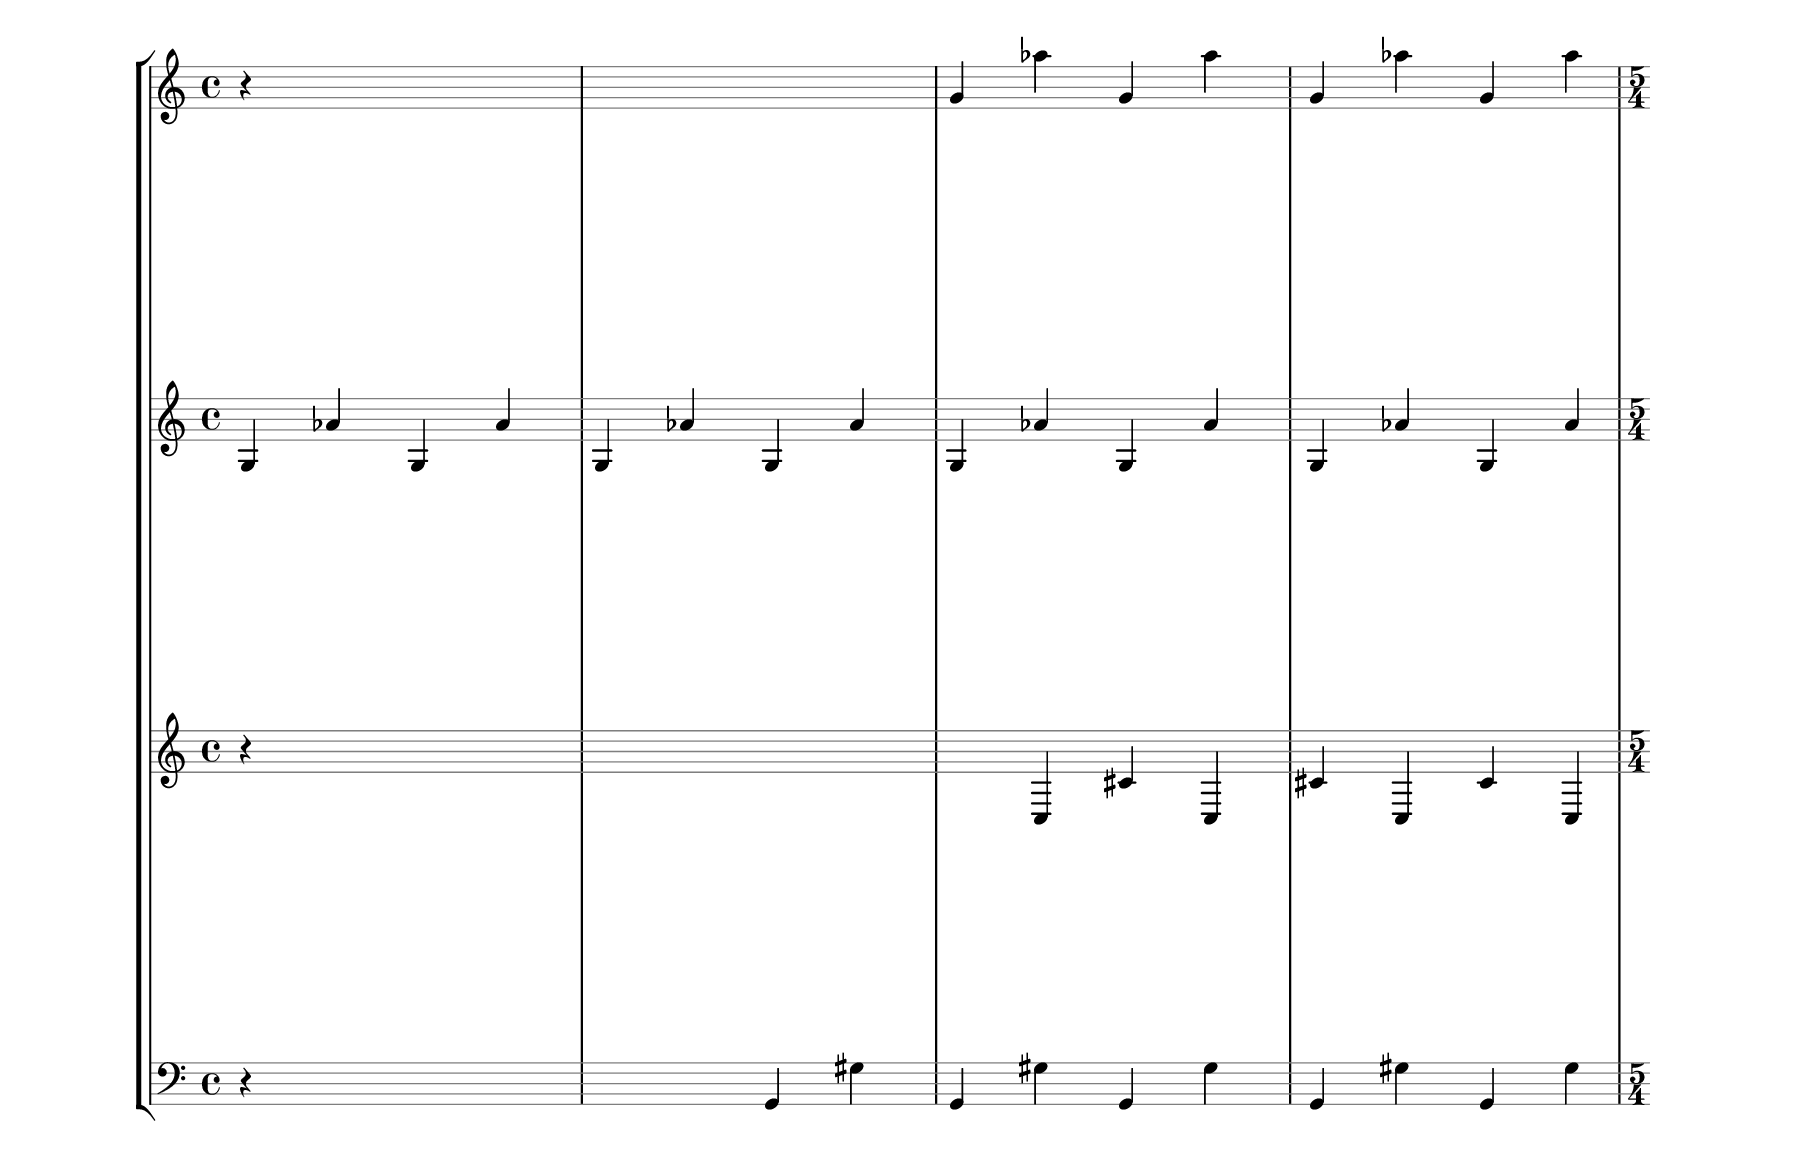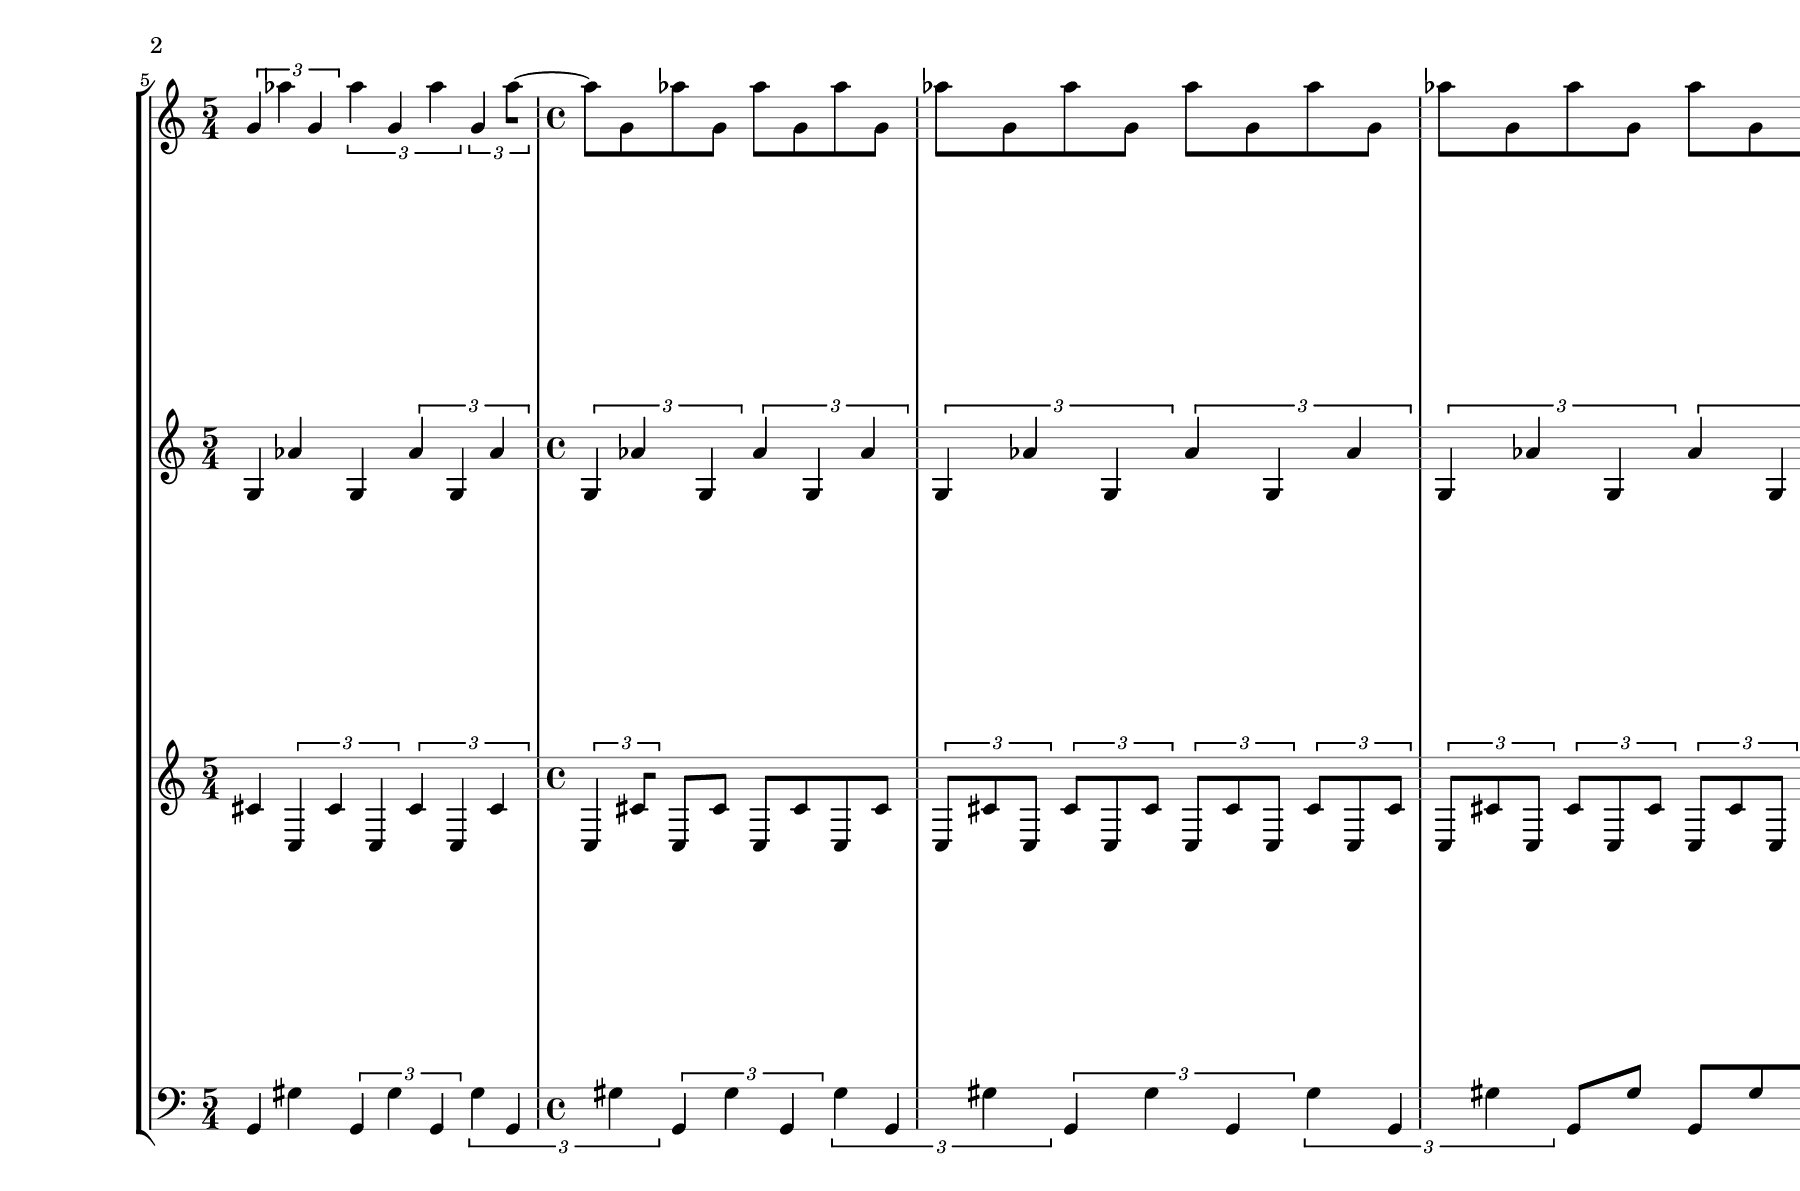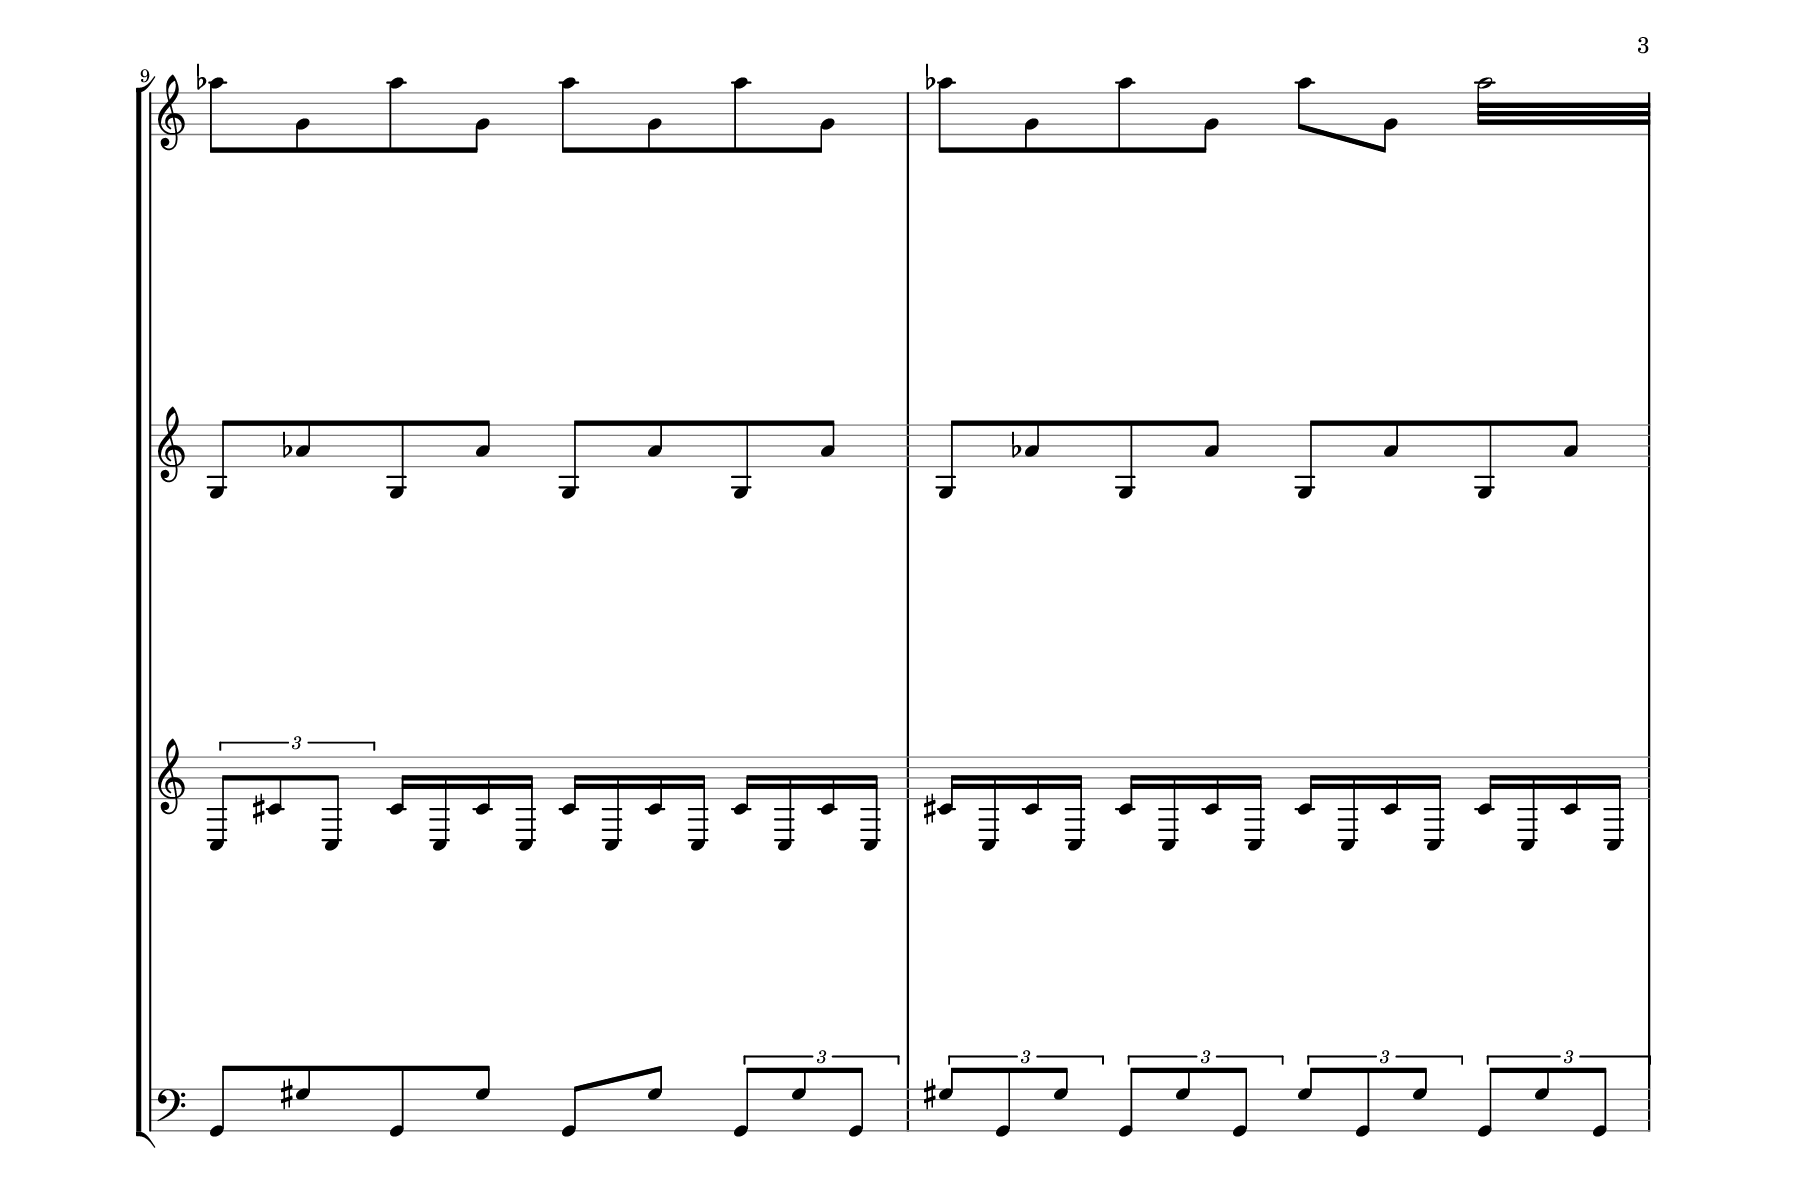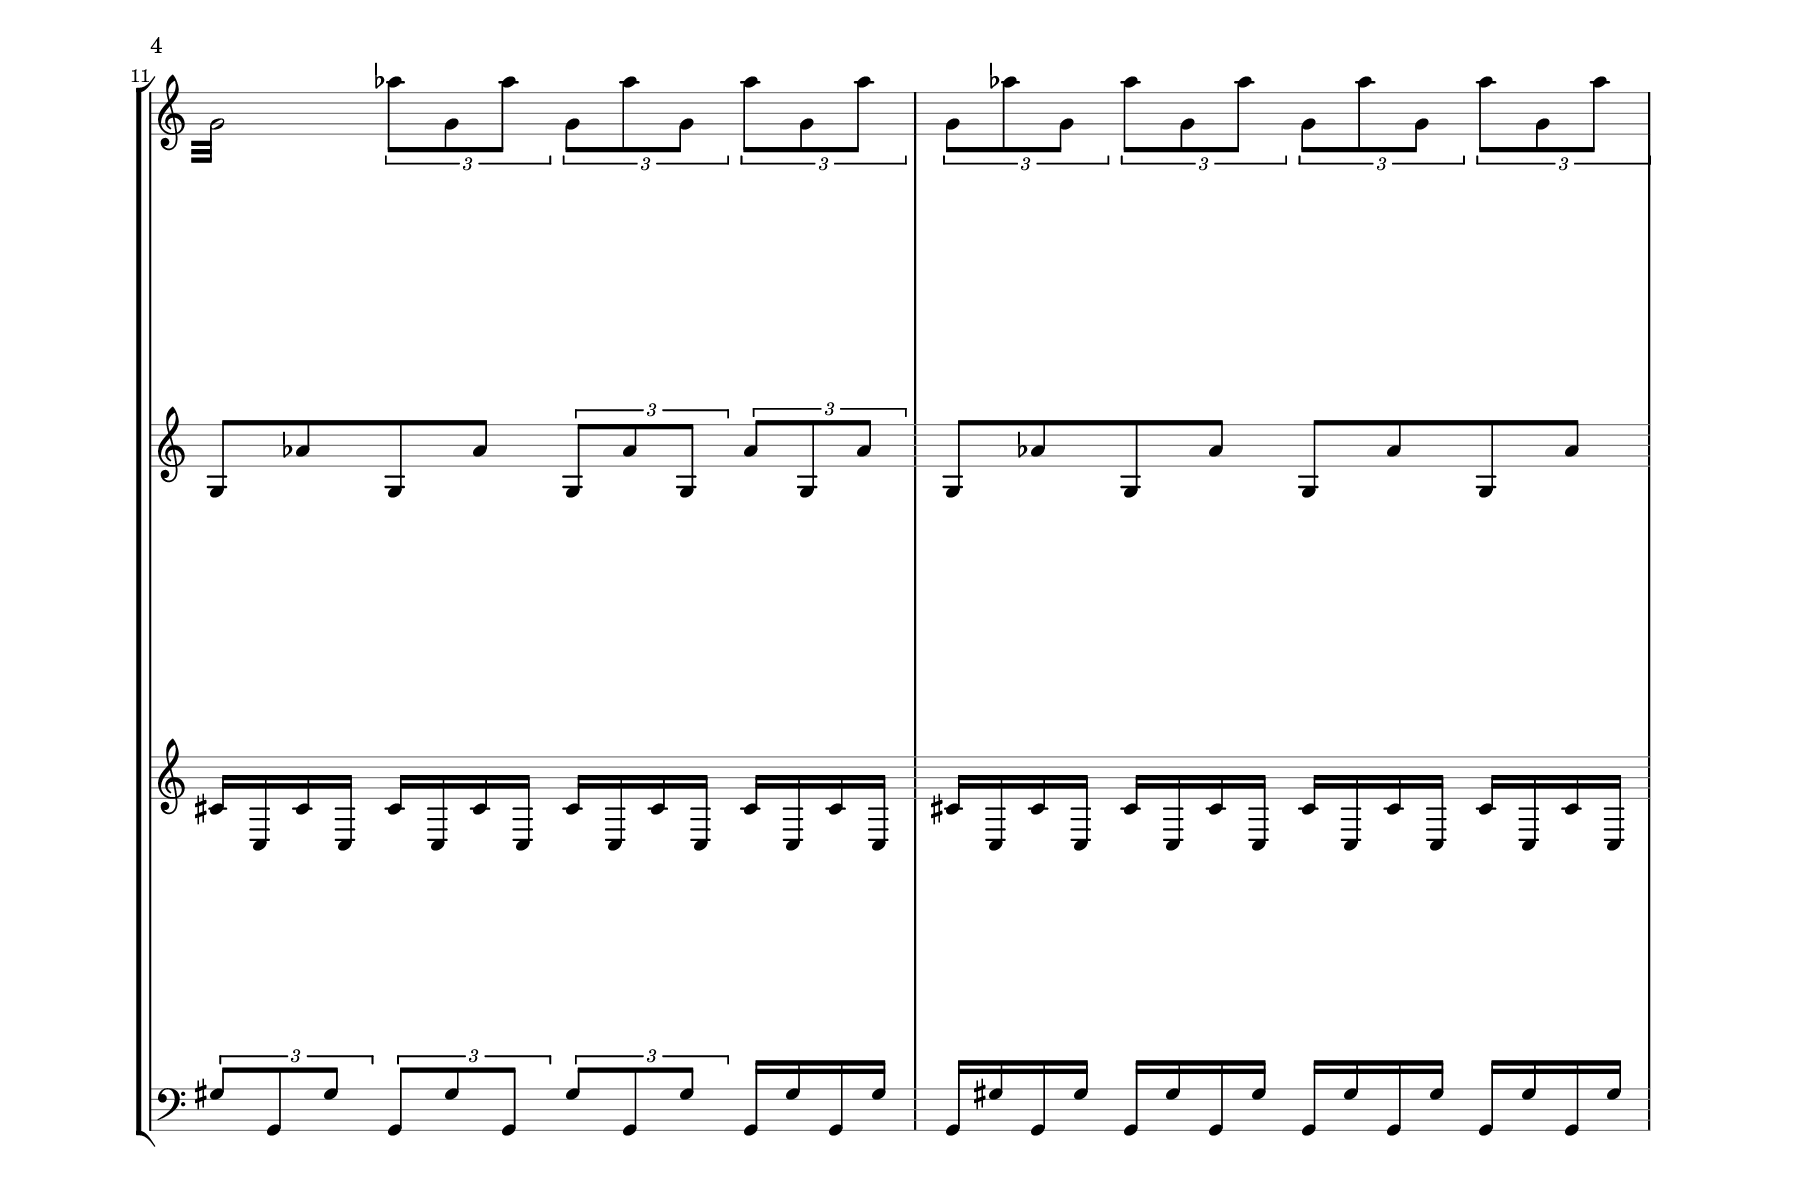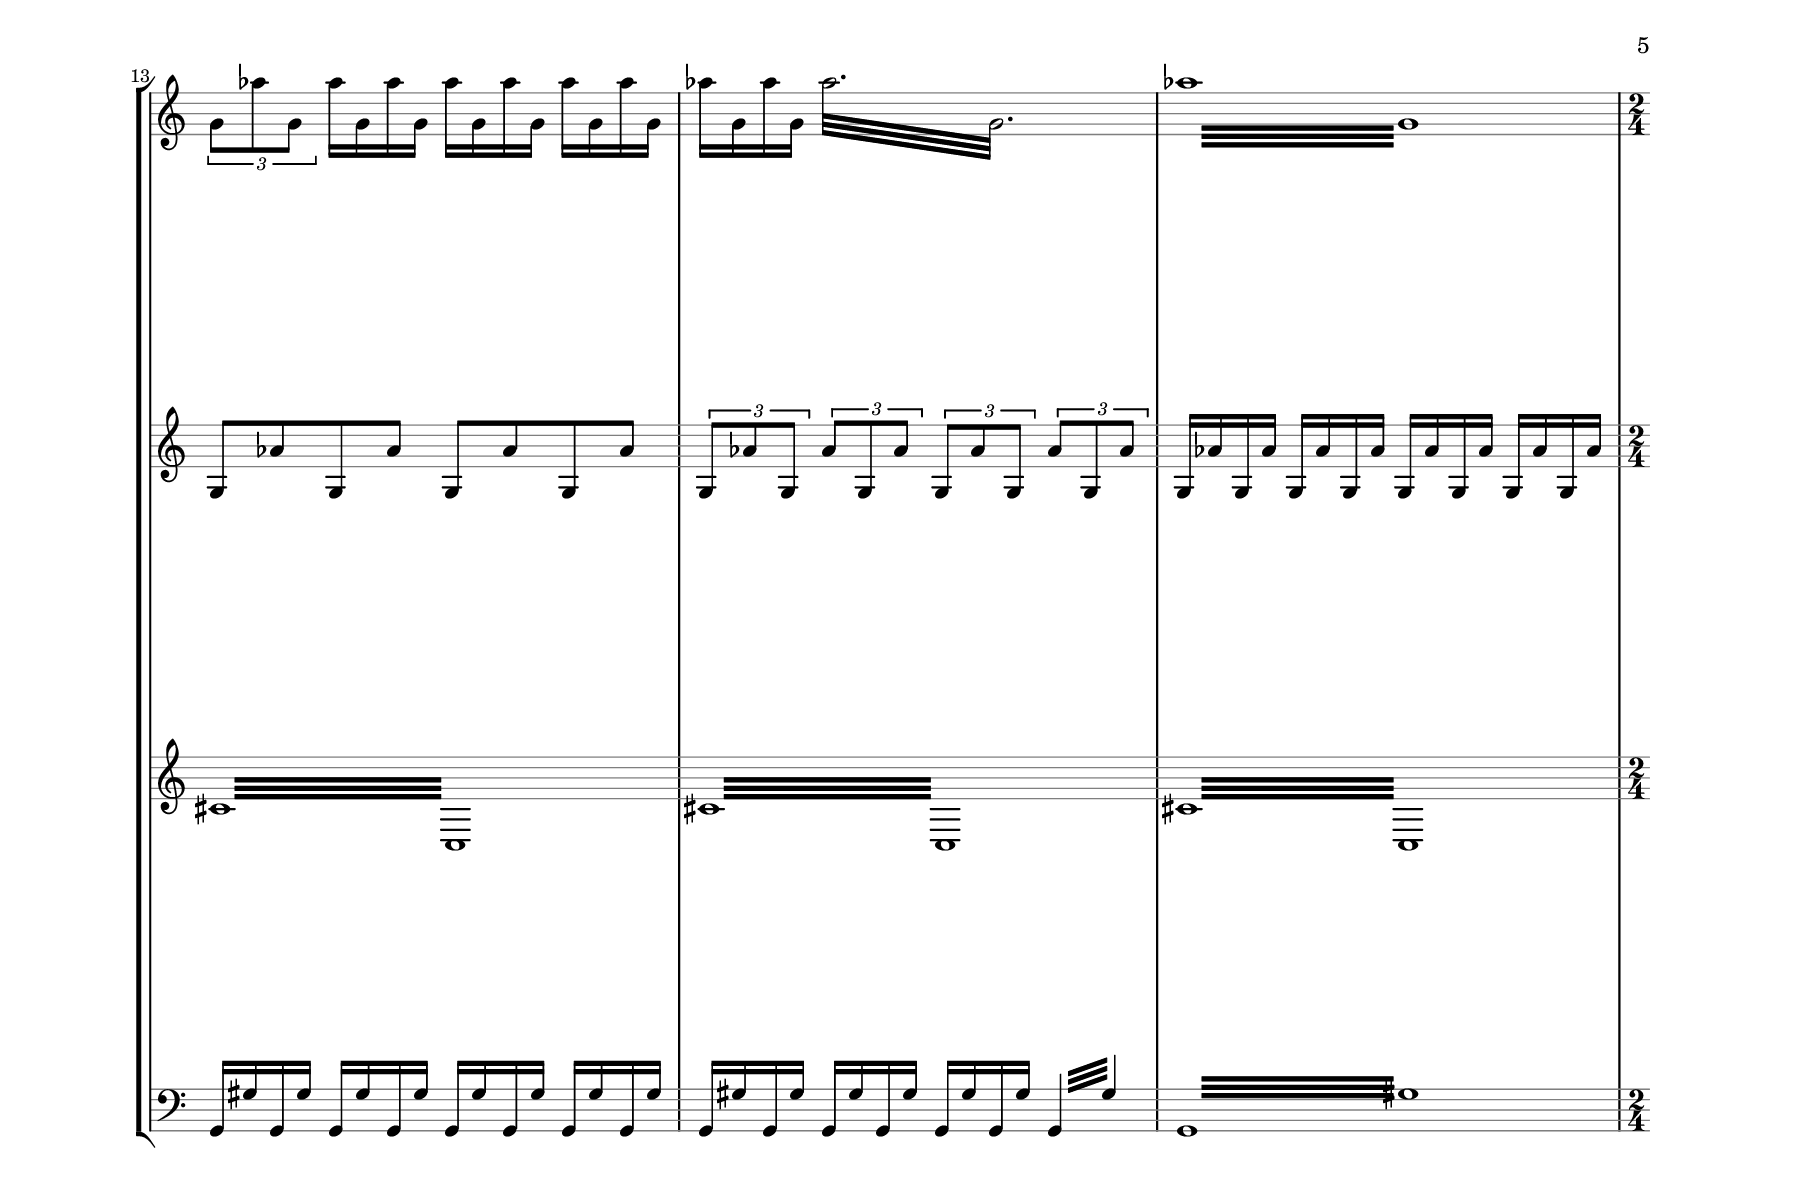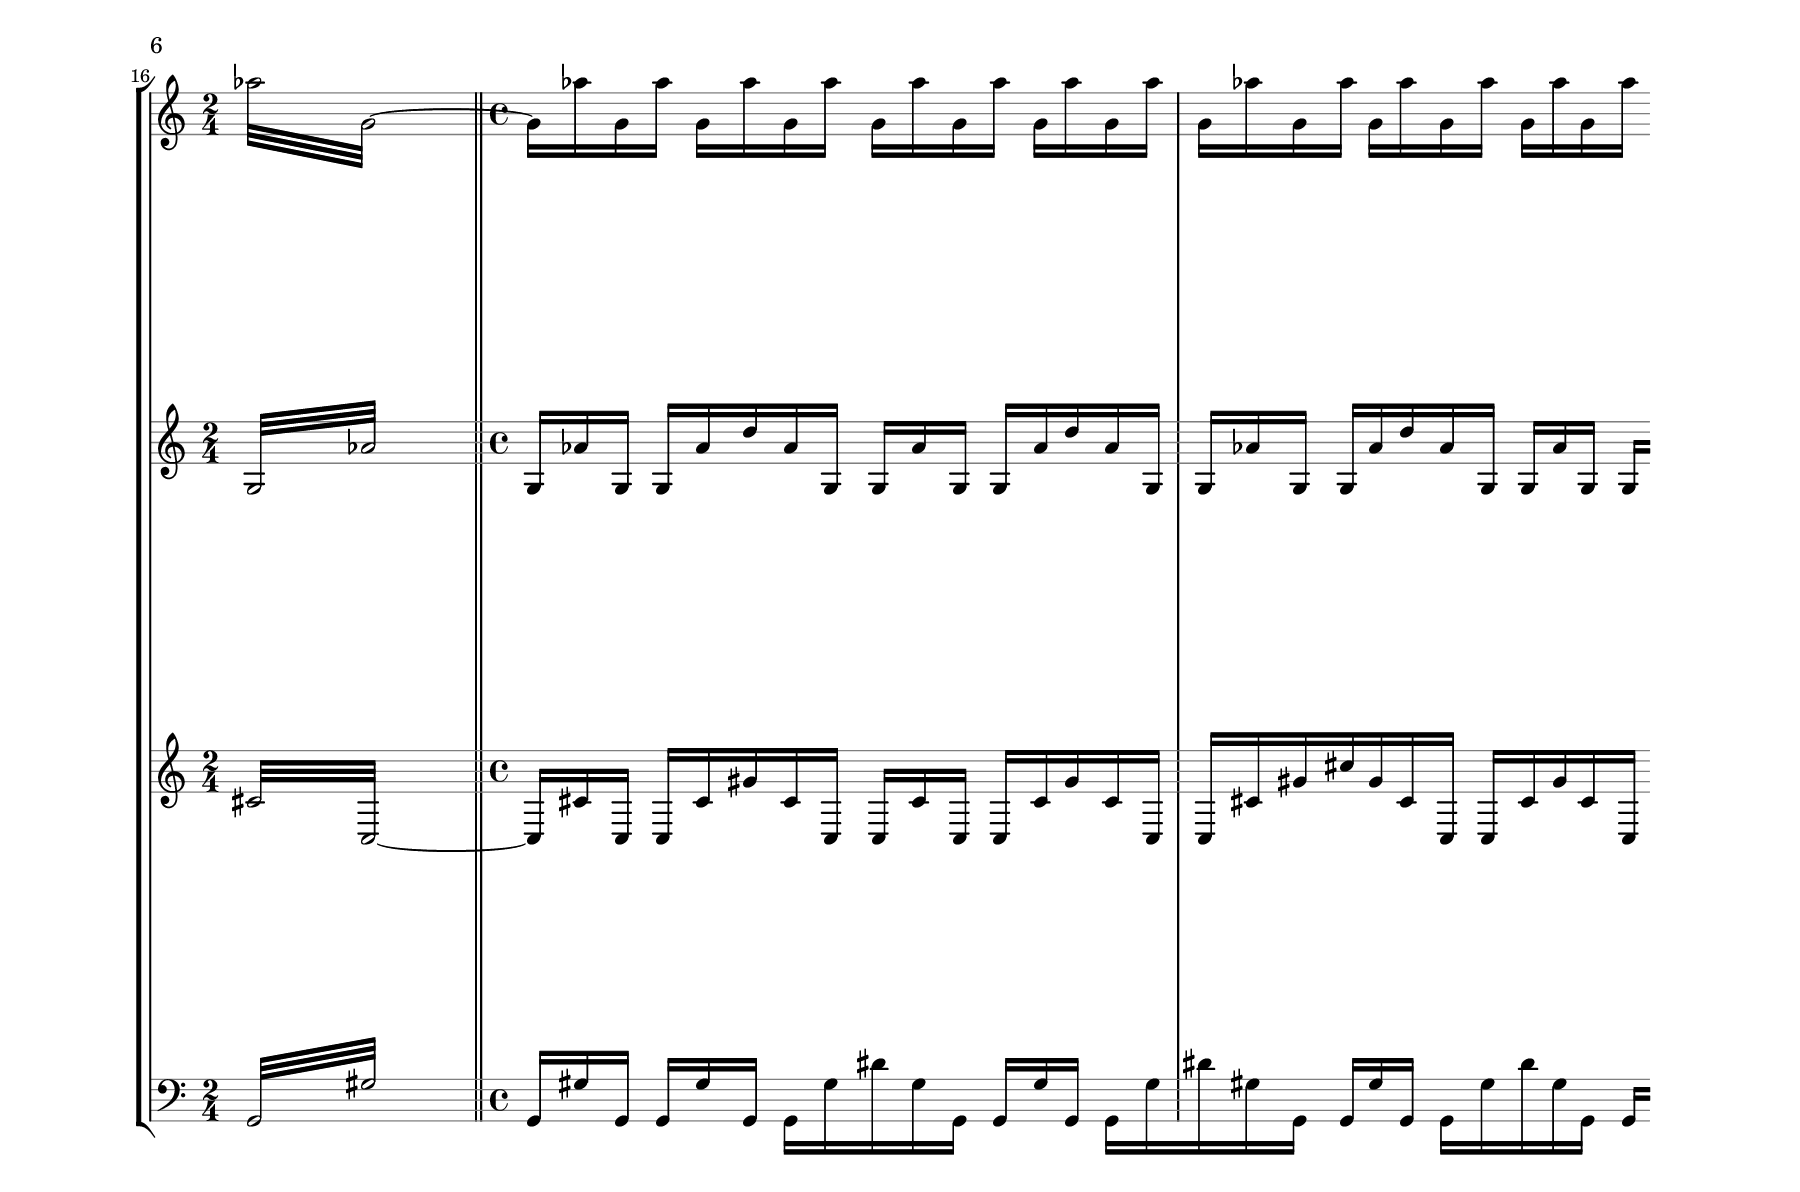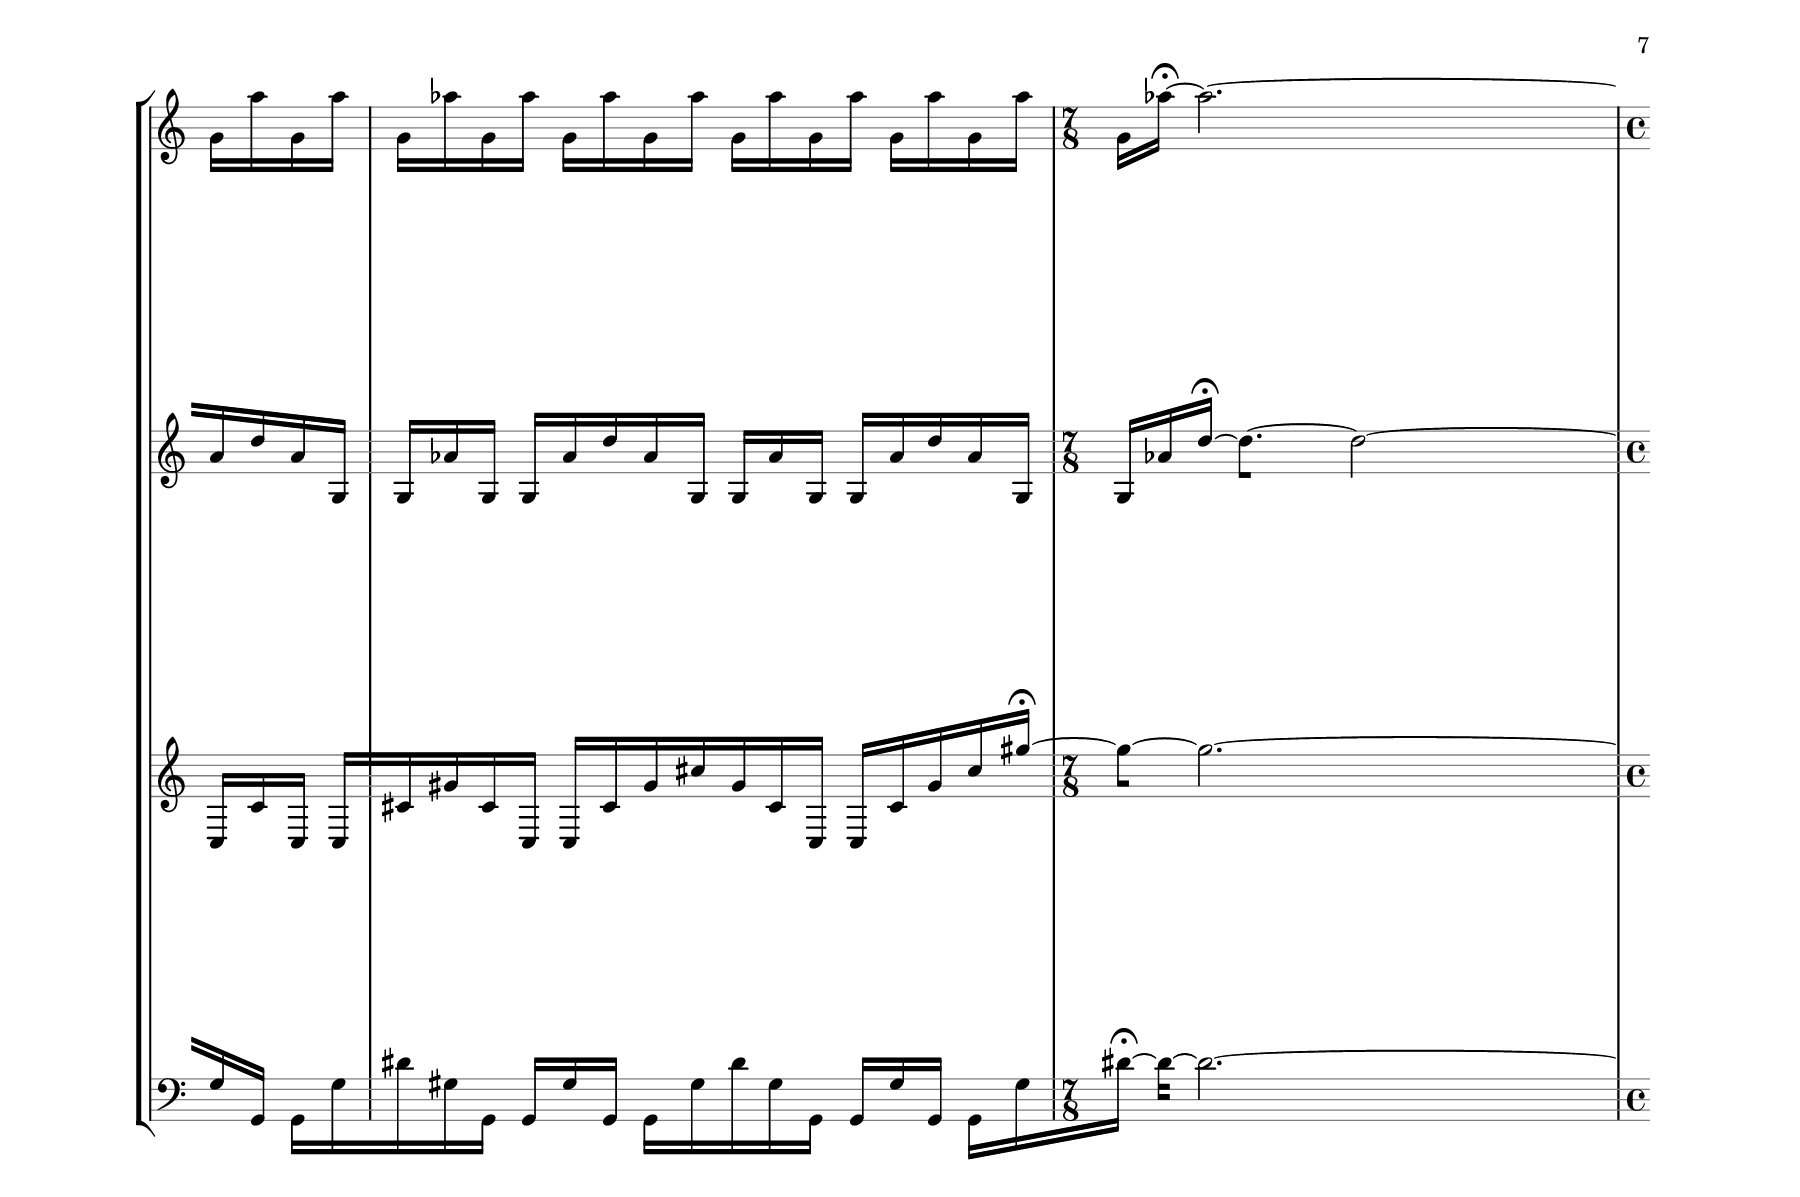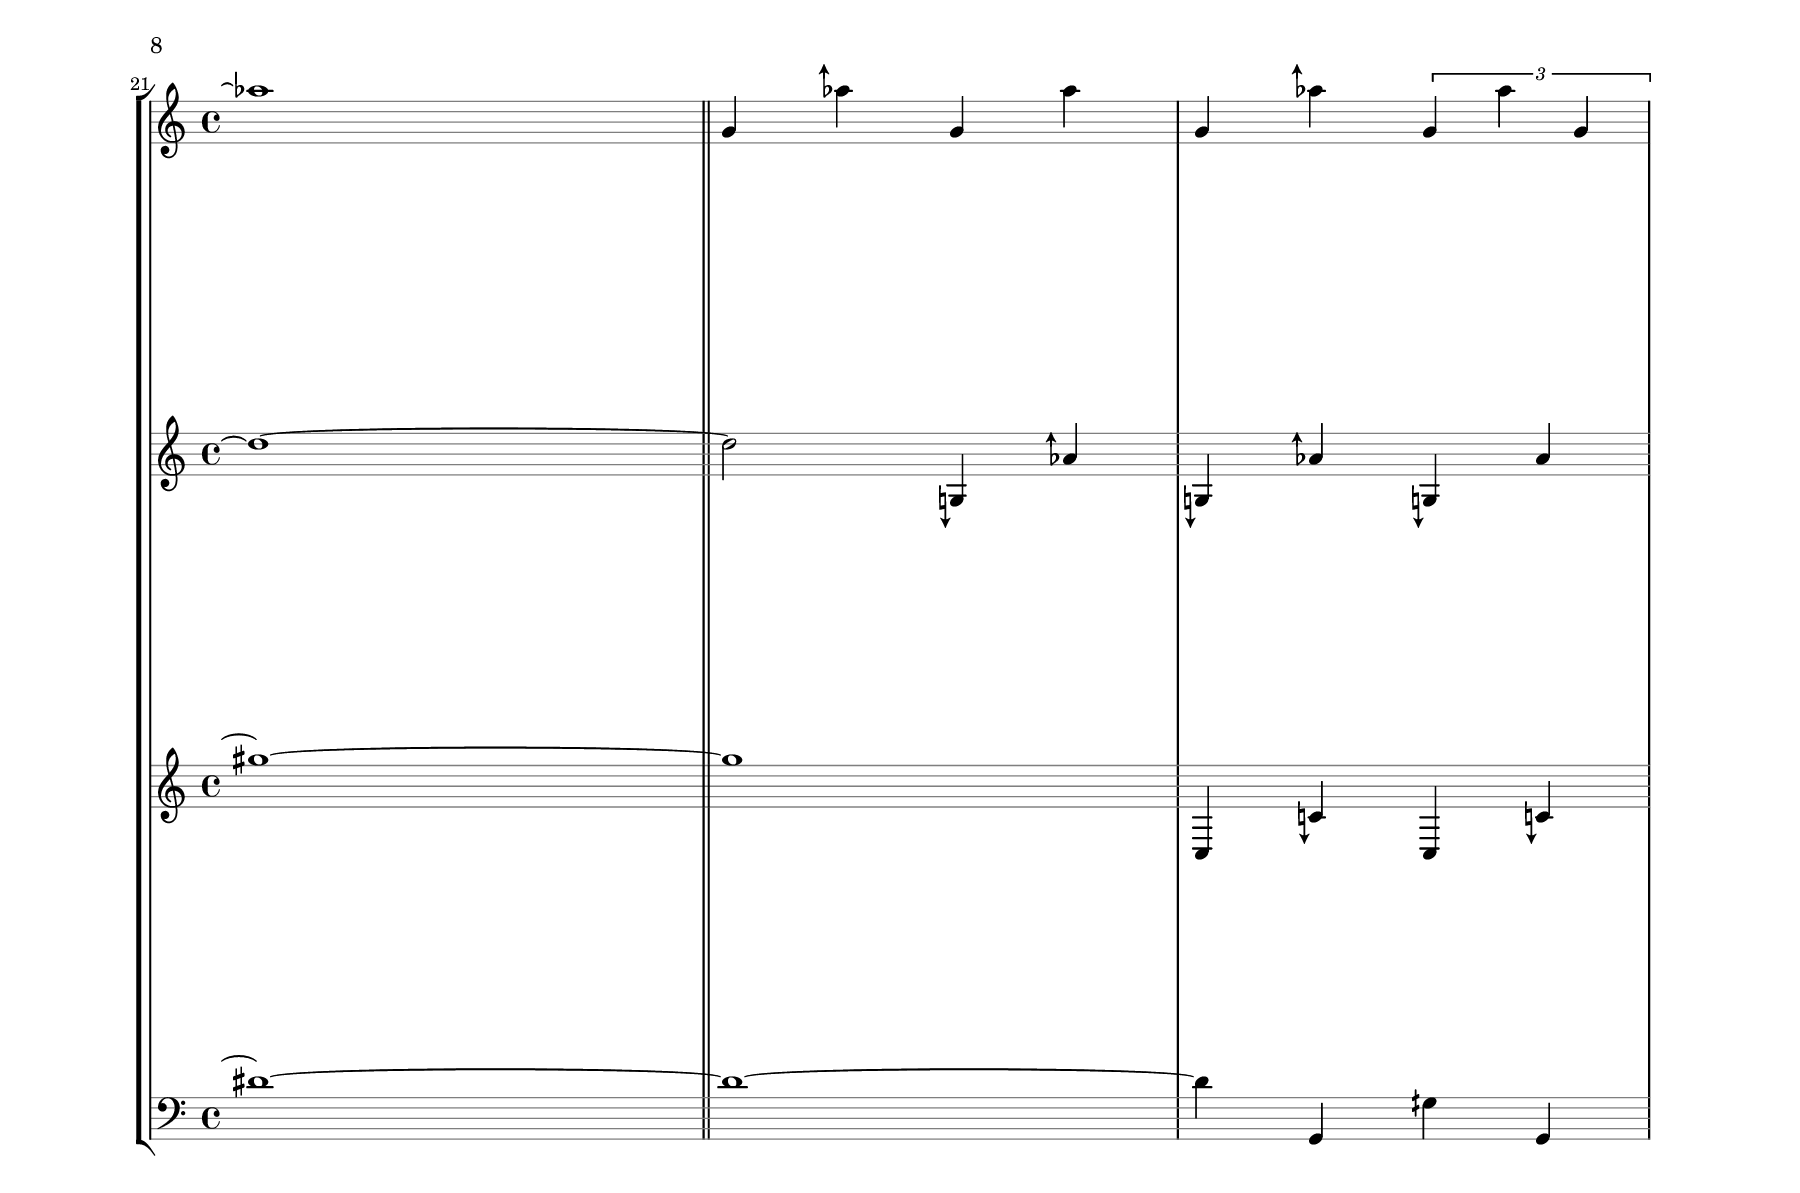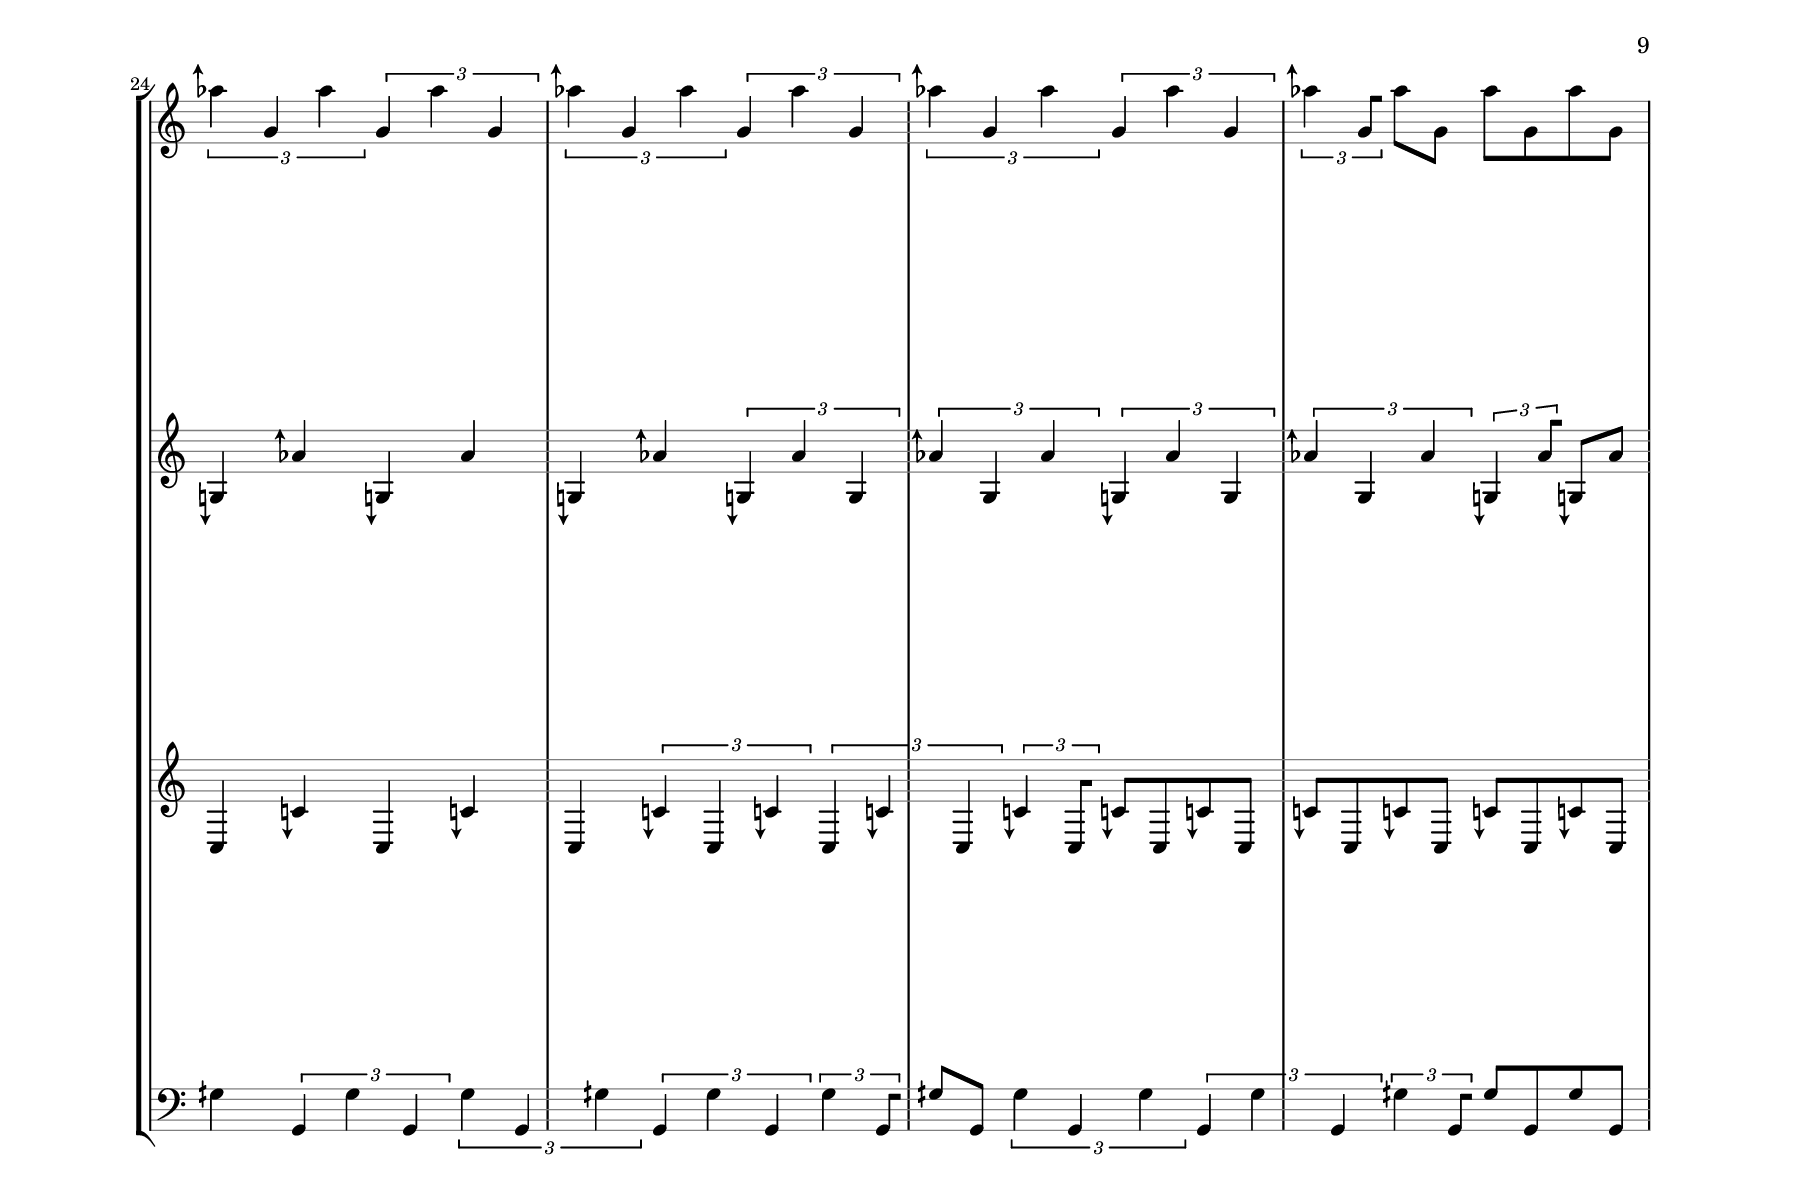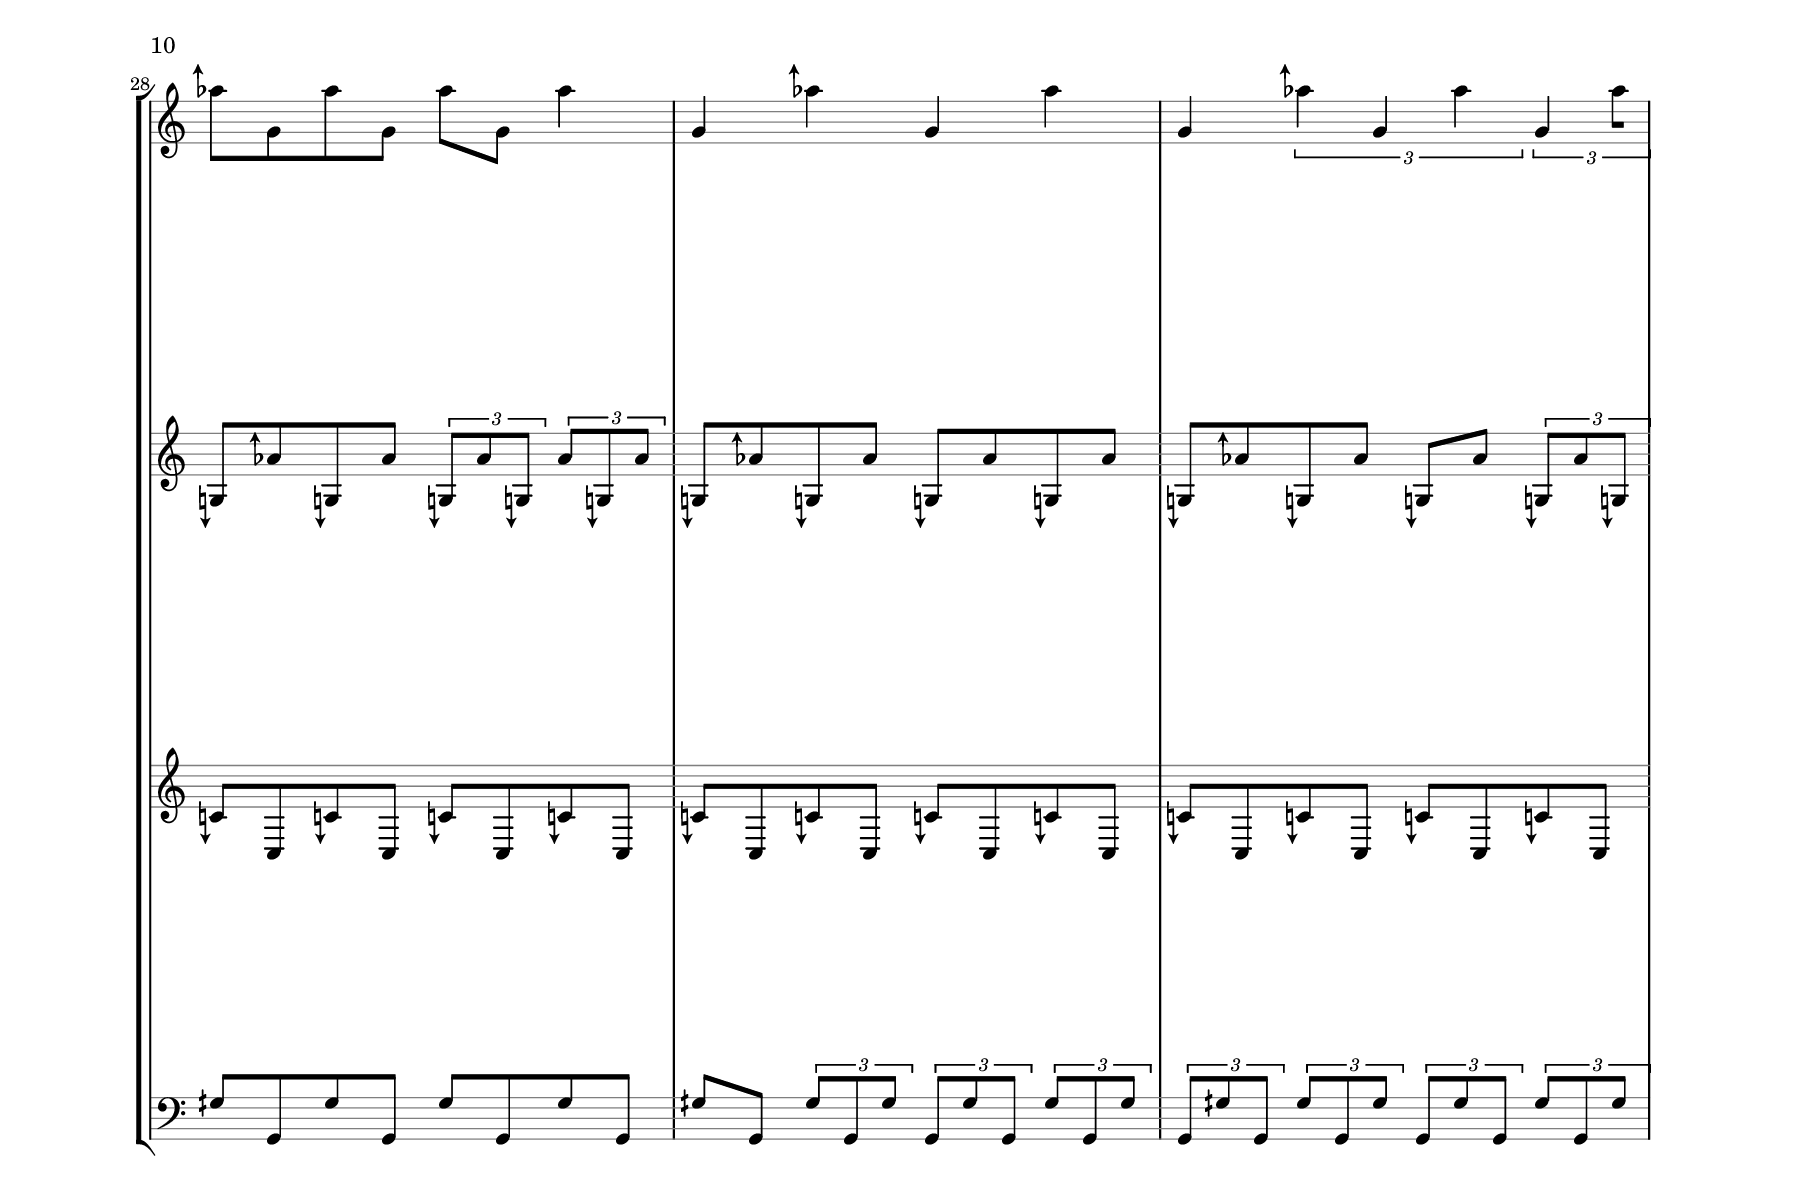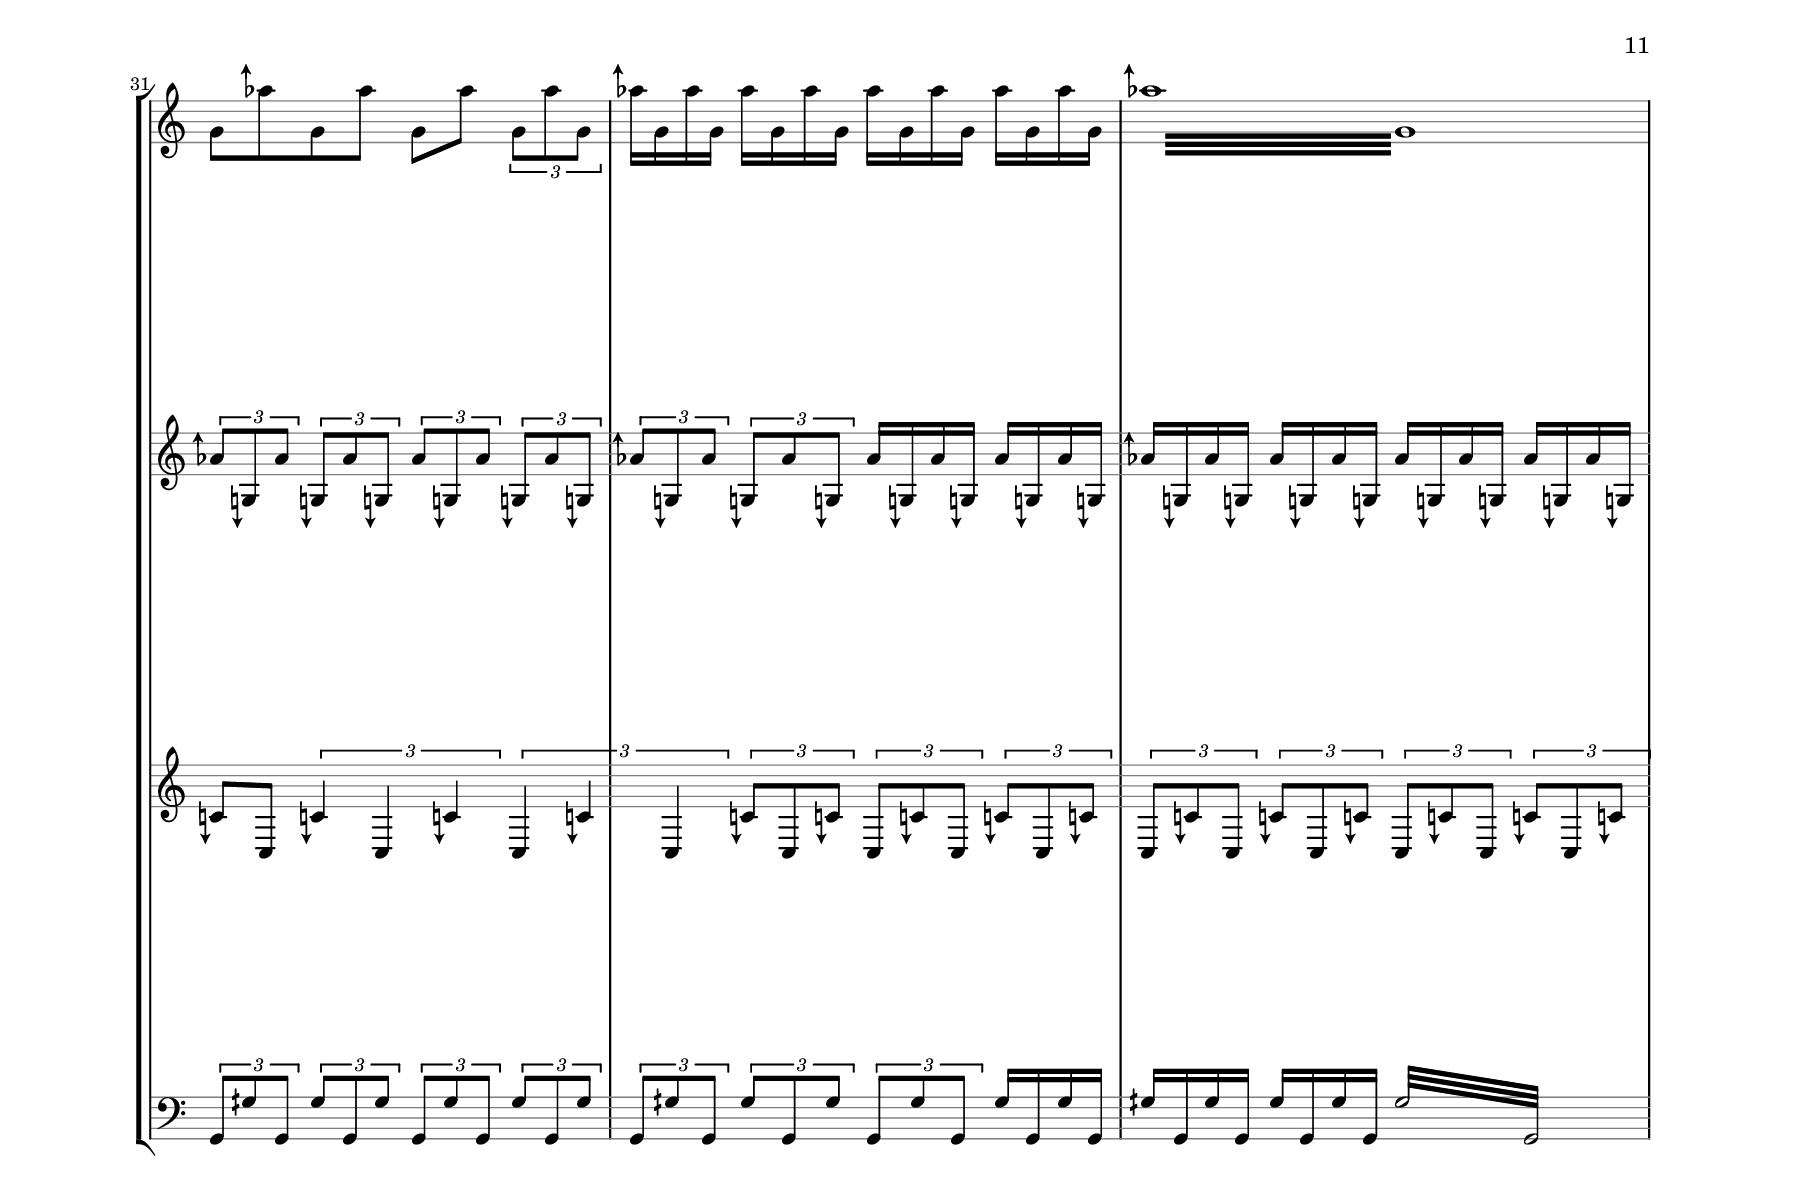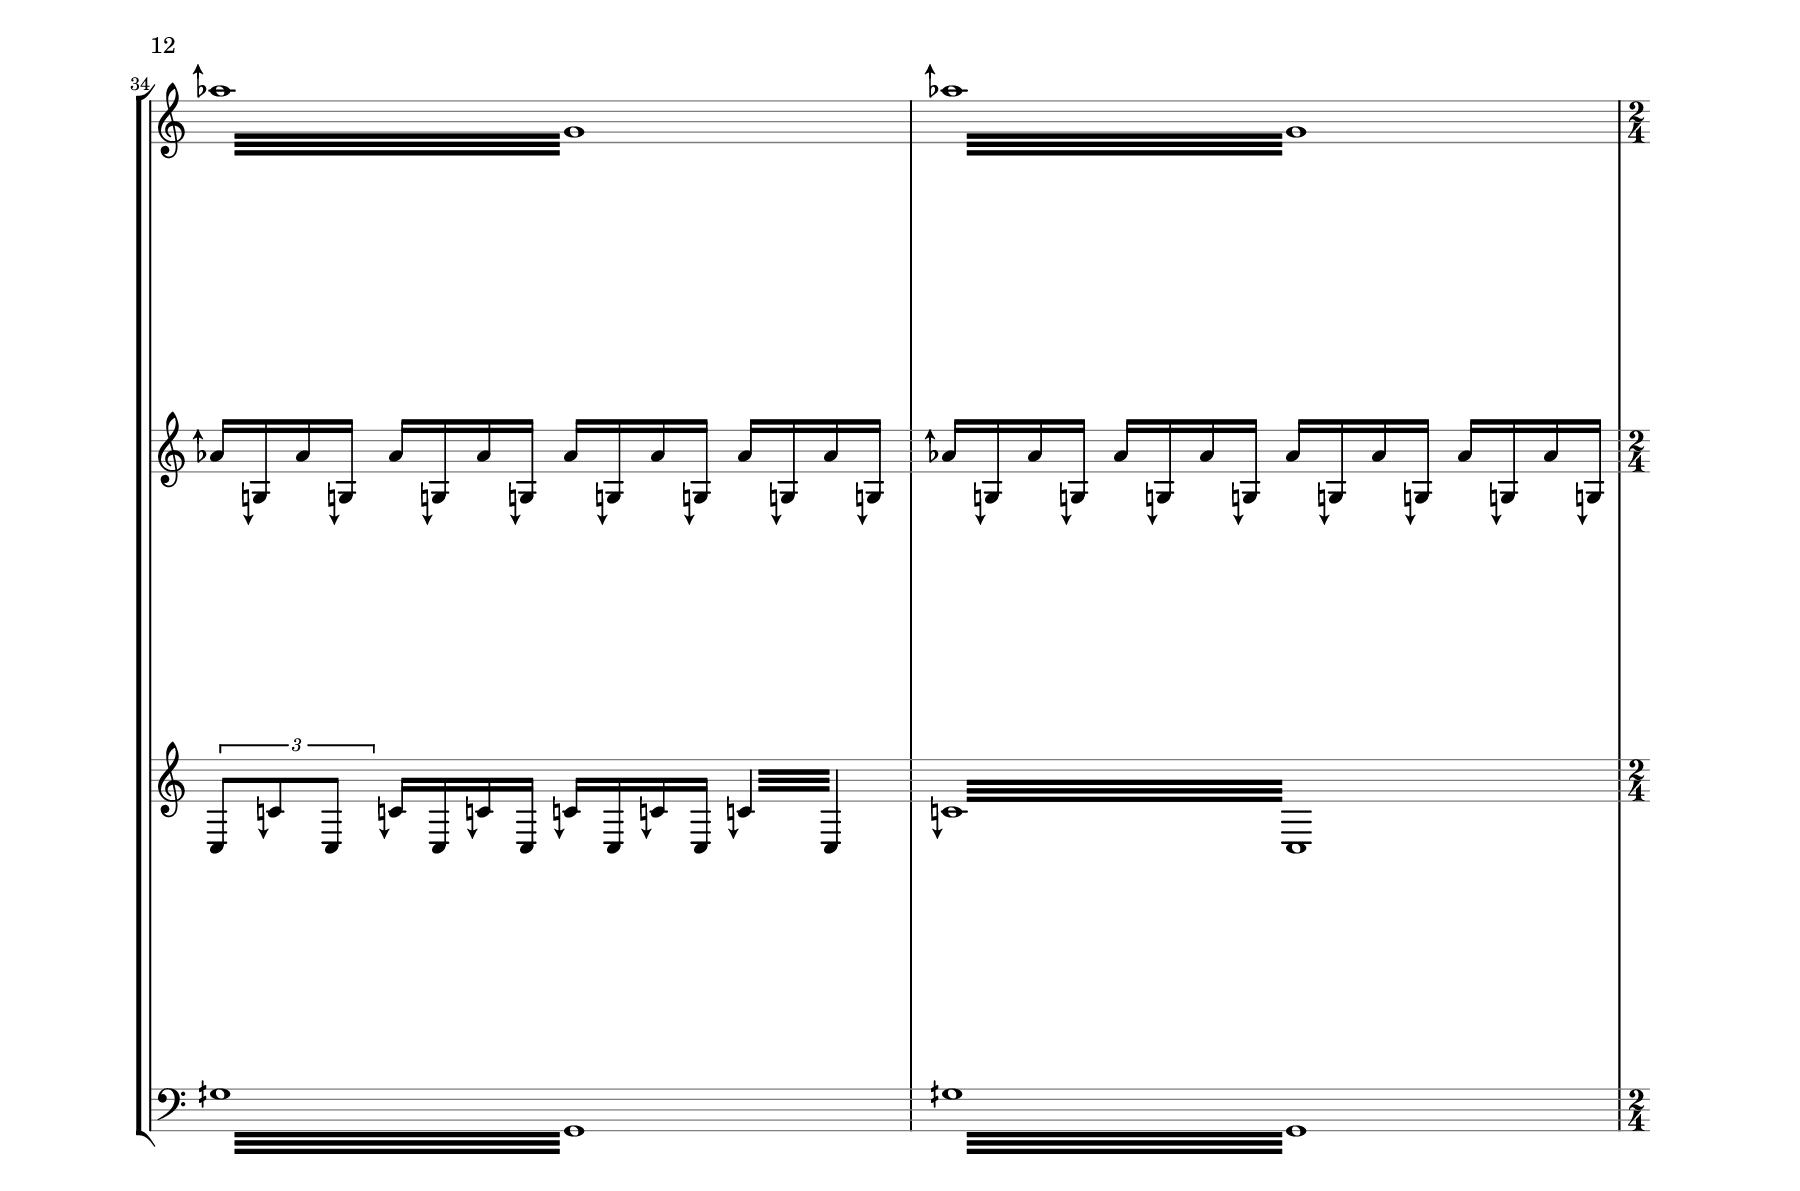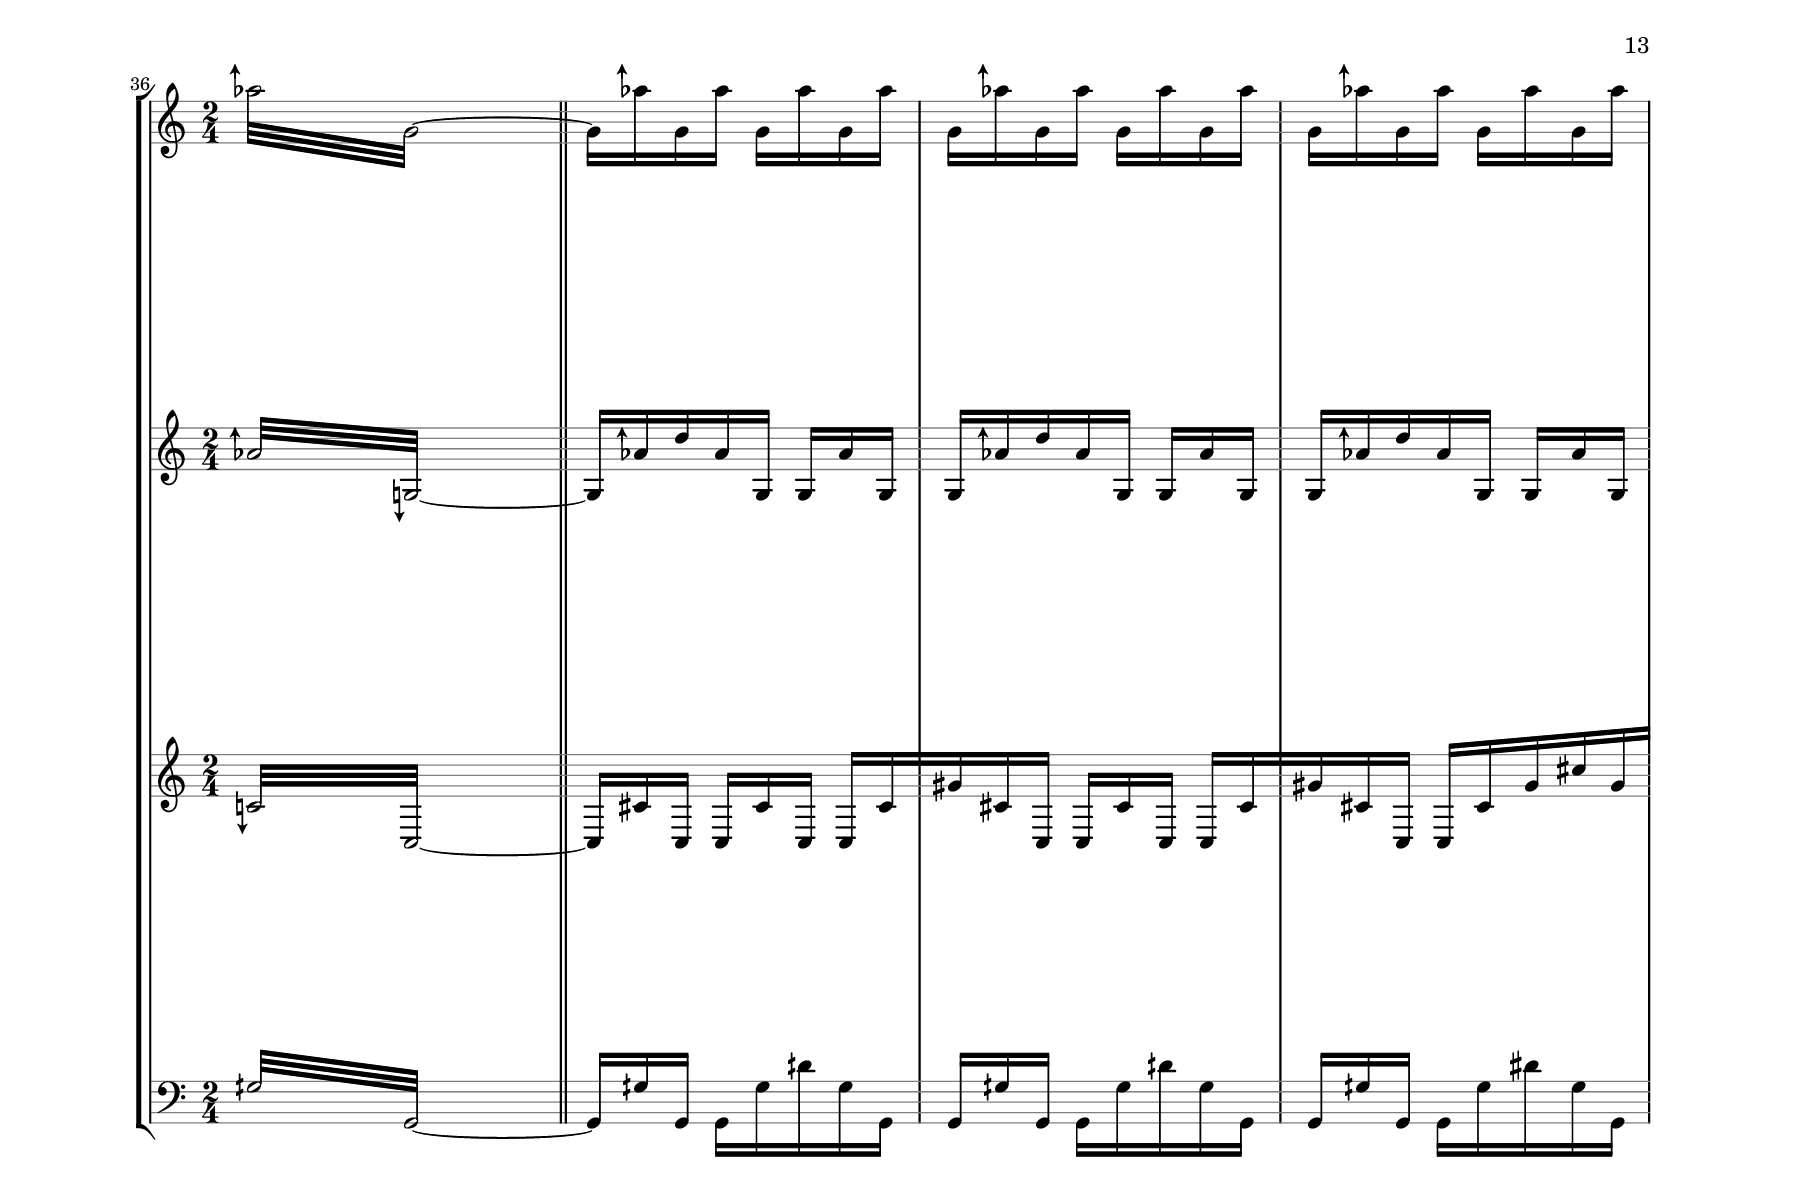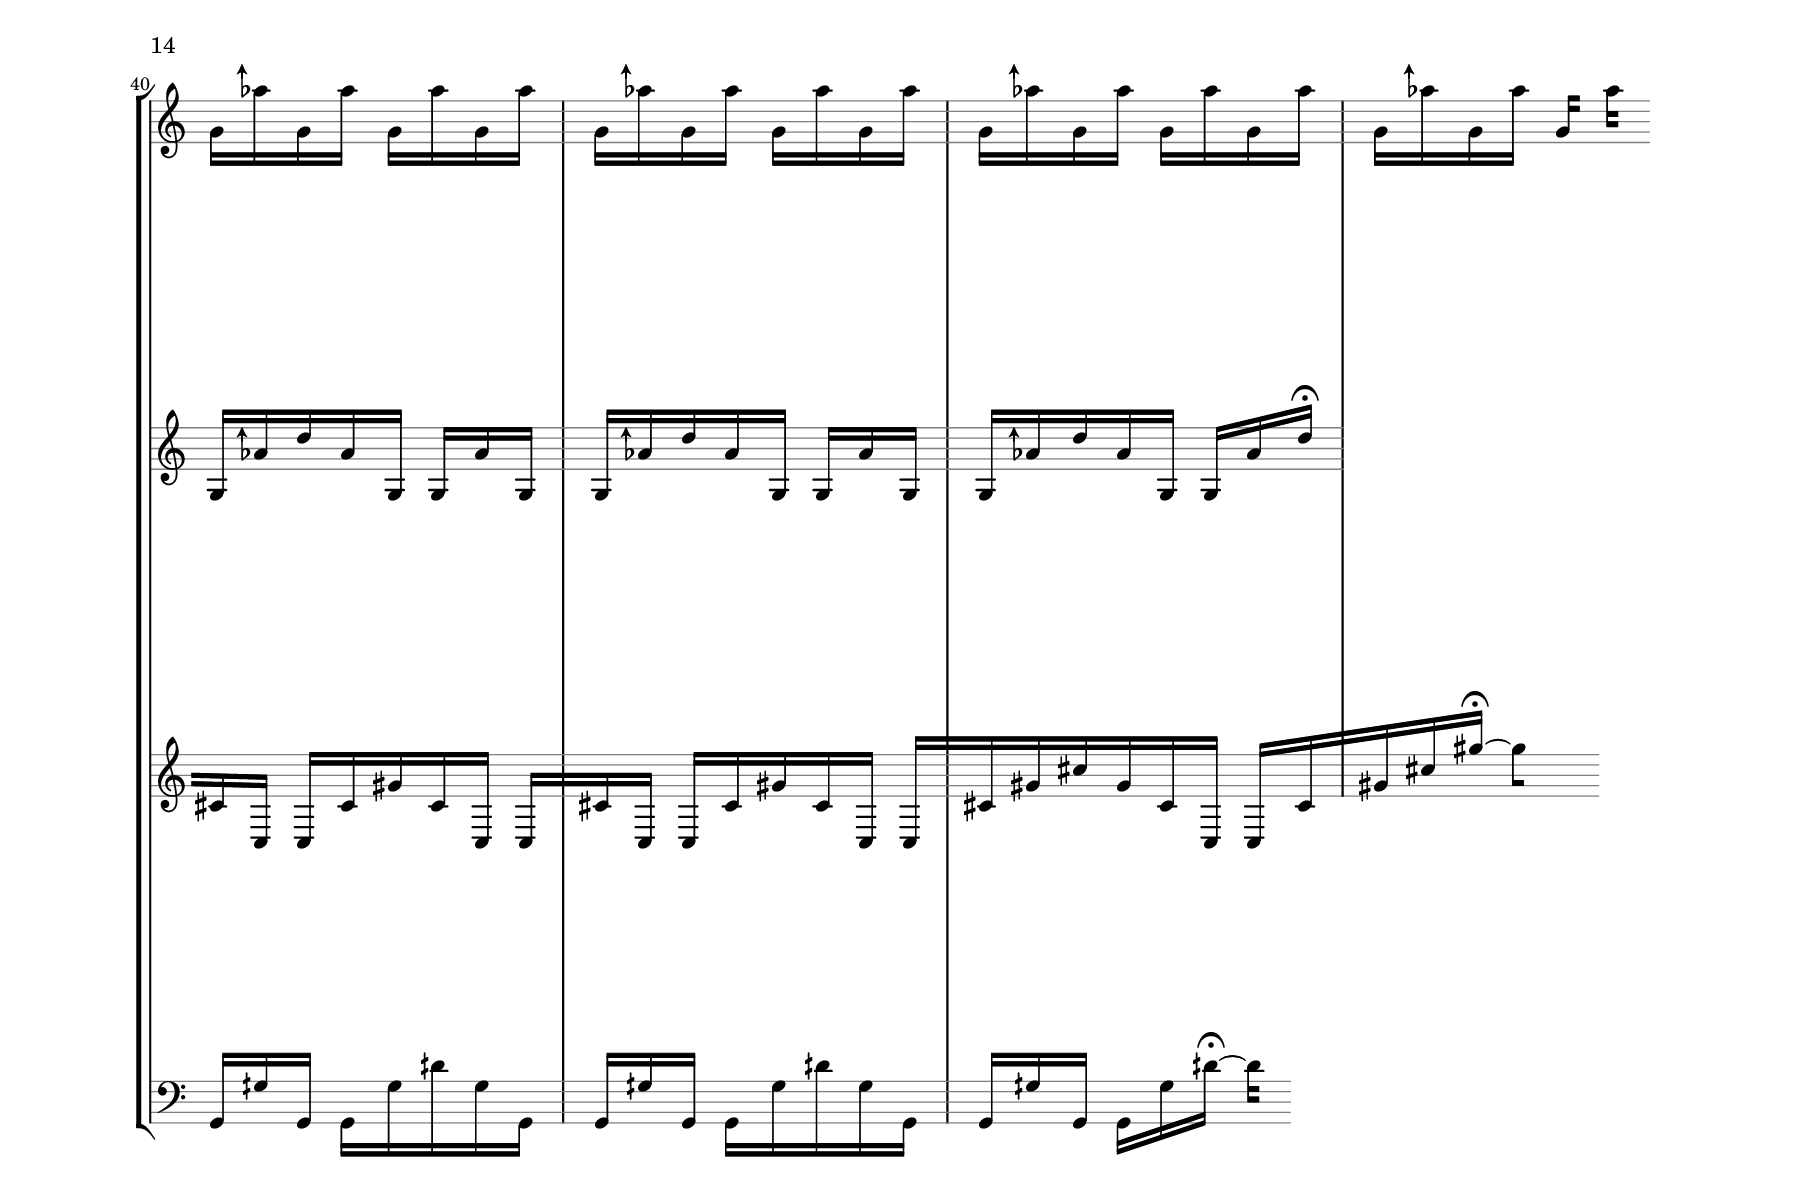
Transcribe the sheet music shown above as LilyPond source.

\version "2.24.0"
\language "english"

fau = {
  \once \override Accidental.stencil = #ly:text-interface::print
  \once \override Accidental.text = \markup { \musicglyph #"accidentals.flat.arrowup" }
}

sop = \relative c'' {
  r4 * 8
  g4 af'
  g, af'
  g, af'
  g, af'
  \tuplet 3/2 { g, af' g, }
  \tuplet 3/2 { af' g, af' }
  \tuplet 3/2 { g, af'8 ~ }
  af8 g,
  af'8 g,
  af'8 g,
  af'8 g,
  af'8 g,
  af'8 g,
  af'8 g,
  af'8 g,
  af'8 g,
  af'8 g,
  af'8 g,
  af'8 g,
  af'8 g,
  af'8 g,
  af'8 g,
  af'8 g,
  af'8 g,
  af'8 g,
  af'8 g,
  \repeat tremolo 8 { af'32 g, }
  \tuplet 3/2 { af'8 g, af' }
  \tuplet 3/2 { g, af' g, }
  \tuplet 3/2 { af'8 g, af' }
  \tuplet 3/2 { g, af' g, }
  \tuplet 3/2 { af'8 g, af' }
  \tuplet 3/2 { g, af' g, }
  \tuplet 3/2 { af'8 g, af' }
  \tuplet 3/2 { g, af' g, }
  af'16 g, af' g,
  af'16 g, af' g,
  af'16 g, af' g,
  af'16 g, af' g,
  \repeat tremolo 12 { af'32 g, }
  \repeat tremolo 16 { af'32 g, }
  \repeat tremolo 8 { af'32 g, ~ }
  g16 af'
  g, af'
  g, af'
  g, af'
  g, af'
  g, af'
  g, af'
  g, af'
  g, af'
  g, af'
  g, af'
  g, af'
  g, af'
  g, af'
  g, af'
  g, af'
  g, af'
  g, af'
  g, af'
  g, af'
  g, af'
  g, af'
  g, af'
  g, af'
  g, af'\fermata ~ af2. ~
  af1
  \bar "||"
  g,4 \fau af'
  g,4 \fau af'
  g,4 \fau af'
  \tuplet 3/2 { g, \fau af' g, }
  \tuplet 3/2 { \fau af' g, \fau af' }
  \tuplet 3/2 { g, \fau af' g, }
  \tuplet 3/2 { \fau af' g, \fau af' }
  \tuplet 3/2 { g, \fau af' g, }
  \tuplet 3/2 { \fau af' g, \fau af' }
  \tuplet 3/2 { g, \fau af' g, }
  \tuplet 3/2 { \fau af' g,8 }
  \fau af'8 g,
  \fau af'8 g,
  \fau af'8 g,
  \fau af'8 g,
  \fau af'8 g,
  \fau af'8 g,
  \fau af'4 g,
  \fau af'4 g,
  \fau af'4 g,
  \tuplet 3/2 { \fau af' g, \fau af' }
  \tuplet 3/2 { g, \fau af'8 }
  g,8 \fau af'
  g,8 \fau af'
  g,8 \fau af'
  \tuplet 3/2 { g,8 \fau af' g, }
  \fau af'16 g, \fau af' g,
  \fau af'16 g, \fau af' g,
  \fau af'16 g, \fau af' g,
  \fau af'16 g, \fau af' g,
  \repeat tremolo 16 { \fau af'32 g, }
  \repeat tremolo 16 { \fau af'32 g, }
  \repeat tremolo 16 { \fau af'32 g, }
  \repeat tremolo 8 { \fau af'32 g, ~ }
  \bar "||"
  g16 \fau af'
  g, \fau af'
  g, \fau af'
  g, \fau af'
  g, \fau af'
  g, \fau af'
  g, \fau af'
  g, \fau af'
  g, \fau af'
  g, \fau af'
  g, \fau af'
  g, \fau af'
  g, \fau af'
  g, \fau af'
  g, \fau af'
  g, \fau af'
  g, \fau af'
  g, \fau af'
  g, \fau af'
  g, \fau af'
  g, \fau af'
  g, \fau af'
  g, \fau af'
  g, \fau af'
  g, \fau af'
  g, \fau af'
  g, \fau af'
}

nad = {
  \once \override Accidental.stencil = #ly:text-interface::print
  \once \override Accidental.text = \markup { \musicglyph #"accidentals.natural.arrowdown" }
}

fau = {
  \once \override Accidental.stencil = #ly:text-interface::print
  \once \override Accidental.text = \markup { \musicglyph #"accidentals.flat.arrowup" }
}

alto = \relative c' {
  g4 af'
  g,4 af'
  g,4 af'
  g,4 af'
  g,4 af'
  g,4 af'
  g,4 af'
  g,4 af'
  \time 5/4
  g,4 af'
  g,4
  \tuplet 3/2 { af' g, af' }
  \time 4/4
  \tuplet 3/2 { g, af' g, }
  \tuplet 3/2 { af' g, af' }
  \tuplet 3/2 { g, af' g, }
  \tuplet 3/2 { af' g, af' }
  \tuplet 3/2 { g, af' g, }
  \tuplet 3/2 { af' g, af' }
  g,8 af'
  g,8 af'
  g,8 af'
  g,8 af'
  g,8 af'
  g,8 af'
  g,8 af'
  g,8 af'
  g,8 af'
  g,8 af'
  \tuplet 3/2 { g, af' g, }
  \tuplet 3/2 { af' g, af' }
  g,8 af'
  g,8 af'
  g,8 af'
  g,8 af'
  g,8 af'
  g,8 af'
  g,8 af'
  g,8 af'
  \tuplet 3/2 { g, af' g, }
  \tuplet 3/2 { af' g, af' }
  \tuplet 3/2 { g, af' g, }
  \tuplet 3/2 { af' g, af' }
  g,16 af' g, af'
  g,16 af' g, af'
  g,16 af' g, af'
  g,16 af' g, af'
  \repeat tremolo 8 { g,32 af' }
  \bar "||"
  g,16[ af' g,]
  g[ af' d af g,]
  g[ af' g,]
  g[ af' d af g,]
  g[ af' g,]
  g[ af' d af g,]
  g[ af' g,]
  g[ af' d af g,]
  g[ af' g,]
  g[ af' d af g,]
  g[ af' g,]
  g[ af' d af g,]
  g[ af' d]\fermata ~ d8. ~
  d2 ~
  d1 ~
  \bar "||"
  d2
  \nad g,,!4 \fau af'
  \nad g,!4 \fau af'
  \nad g,!4 \fau af'
  \nad g,!4 \fau af'
  \nad g,!4 \fau af'
  \nad g,!4 \fau af'
  \tuplet 3/2 { \nad g,!4 \fau af' \nad g, }
  \tuplet 3/2 { \fau af' \nad g, \fau af' }
  \tuplet 3/2 { \nad g,!4 \fau af' \nad g, }
  \tuplet 3/2 { \fau af' \nad g, \fau af' }
  \tuplet 3/2 { \nad g,!4 \fau af'8 }
  \nad g,!8 \fau af'
  \nad g,!8 \fau af'
  \nad g,!8 \fau af'
  \tuplet 3/2 { \nad g,!8 \fau af' \nad g,!8 }
  \tuplet 3/2 { \fau af' \nad g,!8 \fau af' }
  \nad g,!8 \fau af'
  \nad g,!8 \fau af'
  \nad g,!8 \fau af'
  \nad g,!8 \fau af'
  \nad g,!8 \fau af'
  \nad g,!8 \fau af'
  \nad g,!8 \fau af'
  \tuplet 3/2 { \nad g,!8 \fau af' \nad g,!8 }
  \tuplet 3/2 { \fau af' \nad g,!8 \fau af' }
  \tuplet 3/2 { \nad g,!8 \fau af' \nad g,!8 }
  \tuplet 3/2 { \fau af' \nad g,!8 \fau af' }
  \tuplet 3/2 { \nad g,!8 \fau af' \nad g,!8 }
  \tuplet 3/2 { \fau af' \nad g,!8 \fau af' }
  \tuplet 3/2 { \nad g,!8 \fau af' \nad g,!8 }
  \fau af'16 \nad g,!16 \fau af' \nad g,!16
  \fau af'16 \nad g,!16 \fau af' \nad g,!16
  \fau af'16 \nad g,!16 \fau af' \nad g,!16
  \fau af'16 \nad g,!16 \fau af' \nad g,!16
  \fau af'16 \nad g,!16 \fau af' \nad g,!16
  \fau af'16 \nad g,!16 \fau af' \nad g,!16
  \fau af'16 \nad g,!16 \fau af' \nad g,!16
  \fau af'16 \nad g,!16 \fau af' \nad g,!16
  \fau af'16 \nad g,!16 \fau af' \nad g,!16
  \fau af'16 \nad g,!16 \fau af' \nad g,!16
  \fau af'16 \nad g,!16 \fau af' \nad g,!16
  \fau af'16 \nad g,!16 \fau af' \nad g,!16
  \fau af'16 \nad g,!16 \fau af' \nad g,!16
  \fau af'16 \nad g,!16 \fau af' \nad g,!16
  \repeat tremolo 8 { \fau af'32 \nad g,! ~ }
  \bar "||"
  \nad g16[ \fau af' \nad d \fau af \nad g,]
  \nad g[ \fau af' \nad g,]
  \nad g[ \fau af' \nad d \fau af \nad g,]
  \nad g[ \fau af' \nad g,]
  \nad g[ \fau af' \nad d \fau af \nad g,]
  \nad g[ \fau af' \nad g,]
  \nad g[ \fau af' \nad d \fau af \nad g,]
  \nad g[ \fau af' \nad g,]
  \nad g[ \fau af' \nad d \fau af \nad g,]
  \nad g[ \fau af' \nad g,]
  \nad g[ \fau af' \nad d \fau af \nad g,]
  \nad g[ \fau af' \nad d]\fermata
}

nad = {
  \once \override Accidental.stencil = #ly:text-interface::print
  \once \override Accidental.text = \markup { \musicglyph #"accidentals.natural.arrowdown" }
}

tenor = \relative c {
  \override Beam.breakable = ##t
  r4 * 9
  c4 cs'
  c,4 cs'
  c,4 cs'
  c,4 cs'
  \tuplet 3/2 { c, cs' c, }
  \tuplet 3/2 { cs' c, cs' }
  \tuplet 3/2 { c, cs'8 }
  c,8 cs'
  c,8 cs'
  c,8 cs'
  \tuplet 3/2 { c, cs' c, }
  \tuplet 3/2 { cs' c, cs' }
  \tuplet 3/2 { c, cs' c, }
  \tuplet 3/2 { cs' c, cs' }
  \tuplet 3/2 { c, cs' c, }
  \tuplet 3/2 { cs' c, cs' }
  \tuplet 3/2 { c, cs' c, }
  \tuplet 3/2 { cs' c, cs' }
  \tuplet 3/2 { c, cs' c, }
  cs'16 c, cs' c,
  cs'16 c, cs' c,
  cs'16 c, cs' c,
  cs'16 c, cs' c,
  cs'16 c, cs' c,
  cs'16 c, cs' c,
  cs'16 c, cs' c,
  cs'16 c, cs' c,
  cs'16 c, cs' c,
  cs'16 c, cs' c,
  cs'16 c, cs' c,
  cs'16 c, cs' c,
  cs'16 c, cs' c,
  cs'16 c, cs' c,
  cs'16 c, cs' c,
  \repeat tremolo 16 { cs'32 c, }
  \repeat tremolo 16 { cs'32 c, }
  \repeat tremolo 16 { cs'32 c, }
  \time 2/4
  \repeat tremolo 8 { cs'32 c, ~ }
  \time 4/4
  \bar "||"
  c16[ cs' c,]
  c[ cs' gs' cs, c,]
  c[ cs' c,]
  c[ cs' gs' cs, c,]
  c[ cs' gs' cs gs cs, c,]
  c[ cs' gs' cs, c,]
  \break
  c[ cs' c,]
  c[ cs' gs' cs, c,]
  c[ cs' gs' cs gs cs, c,]
  c[ cs' gs' cs gs']\fermata ~
  \time 7/8
  gs8 ~
  gs2. ~
  \time 4/4
  gs1 ~
  \bar "||"
  gs1
  c,,,4 \nad c'!
  c,4 \nad c'!
  c,4 \nad c'!
  c,4 \nad c'!
  c,4
  \tuplet 3/2 { \nad c'! c, \nad c'! }
  \tuplet 3/2 { c, \nad c'! c, }
  \tuplet 3/2 { \nad c'! c,8 }
  \nad c'!8 c,
  \nad c'!8 c,
  \nad c'!8 c,
  \nad c'!8 c,
  \nad c'!8 c,
  \nad c'!8 c,
  \nad c'!8 c,
  \nad c'!8 c,
  \nad c'!8 c,
  \nad c'!8 c,
  \nad c'!8 c,
  \nad c'!8 c,
  \nad c'!8 c,
  \nad c'!8 c,
  \nad c'!8 c,
  \nad c'!8 c,
  \nad c'!8 c,
  \nad c'!8 c,
  \nad c'!8 c,
  \tuplet 3/2 { \nad c'!4 c, \nad c'! }
  \tuplet 3/2 { c, \nad c'! c, }
  \tuplet 3/2 { \nad c'!8 c, \nad c'! }
  \tuplet 3/2 { c, \nad c'! c, }
  \tuplet 3/2 { \nad c'!8 c, \nad c'! }
  \tuplet 3/2 { c, \nad c'! c, }
  \tuplet 3/2 { \nad c'!8 c, \nad c'! }
  \tuplet 3/2 { c, \nad c'! c, }
  \tuplet 3/2 { \nad c'!8 c, \nad c'! }
  \tuplet 3/2 { c, \nad c'! c, }
  \nad c'!16 c, \nad c'!16 c,
  \nad c'!16 c, \nad c'!16 c,
  \repeat tremolo 4 { \nad c'!32 c, }
  \repeat tremolo 16 { \nad c'!32 c, }
  \repeat tremolo 8 { \nad c'!32 c, ~ }
  \bar "||"
  c16[ cs' c,]
  c[ cs' c,]
  c[ cs' gs' cs, c,]
  c[ cs' c,]
  c[ cs' gs' cs, c,]
  c[ cs' gs' cs gs cs, c,]
  c[ cs' gs' cs, c,]
  c[ cs' c,]
  c[ cs' gs' cs, c,]
  c[ cs' gs' cs gs cs, c,]
  c[ cs' gs' cs gs']\fermata ~ gs8 ~

}


bari = \relative c {
  \clef bass
  r4 * 6
  g4 gs'4
  g,4 gs'4
  g,4 gs'4
  g,4 gs'4
  g,4 gs'4
  g,4 gs'4
  \tuplet 3/2 { g, gs' g, }
  \tuplet 3/2 { gs' g, gs' }
  \tuplet 3/2 { g, gs' g, }
  \tuplet 3/2 { gs' g, gs' }
  \tuplet 3/2 { g, gs' g, }
  \tuplet 3/2 { gs' g, gs' }
  g,8 gs'
  g,8 gs'
  g,8 gs'
  g,8 gs'
  g,8 gs'
  g,8 gs'
  \tuplet 3/2 { g, gs' g, }
  \tuplet 3/2 { gs' g, gs' }
  \tuplet 3/2 { g, gs' g, }
  \tuplet 3/2 { gs' g, gs' }
  \tuplet 3/2 { g, gs' g, }
  \tuplet 3/2 { gs' g, gs' }
  \tuplet 3/2 { g, gs' g, }
  \tuplet 3/2 { gs' g, gs' }
  g,16 gs' g, gs'
  g,16 gs' g, gs'
  g,16 gs' g, gs'
  g,16 gs' g, gs'
  g,16 gs' g, gs'
  g,16 gs' g, gs'
  g,16 gs' g, gs'
  g,16 gs' g, gs'
  g,16 gs' g, gs'
  g,16 gs' g, gs'
  g,16 gs' g, gs'
  g,16 gs' g, gs'
  \repeat tremolo 4 { g,32 gs' }
  \repeat tremolo 16 { g,32 gs' }
  \repeat tremolo 8 { g,32 gs' }
  \bar "||"
  g,16[ gs' g,]
  g[ gs' g,]
  g[ gs' ds' gs, g,]
  g[ gs' g,]
  g[ gs' ds' gs, g,]
  g[ gs' g,]
  g[ gs' ds' gs, g,]
  g[ gs' g,]
  g[ gs' ds' gs, g,]
  g[ gs' g,]
  g[ gs' ds' gs, g,]
  g[ gs' g,]
  g[ gs' ds']\fermata ~ ds ~
  ds2. ~
  ds1 ~
  \bar "||"
  ds1 ~
  ds4
  g,,4 gqs'
  g,4 gqs'
  \tuplet 3/2 { g,4 gqs' g, }
  \tuplet 3/2 { gqs' g, gqs' }
  \tuplet 3/2 { g,4 gqs' g, }
  \tuplet 3/2 { gqs' g,8 }
  gqs'8 g,
  \tuplet 3/2 { gqs'4 g, gqs' }
  \tuplet 3/2 { g,4 gqs' g, }
  \tuplet 3/2 { gqs' g,8 }
  gqs'8 g,
  gqs'8 g,
  gqs'8 g,
  gqs'8 g,
  gqs'8 g,
  gqs'8 g,
  gqs'8 g,
  \tuplet 3/2 { gqs' g, gqs' }
  \tuplet 3/2 { g,8 gqs' g, }
  \tuplet 3/2 { gqs' g, gqs' }
  \tuplet 3/2 { g,8 gqs' g, }
  \tuplet 3/2 { gqs' g, gqs' }
  \tuplet 3/2 { g,8 gqs' g, }
  \tuplet 3/2 { gqs' g, gqs' }
  \tuplet 3/2 { g,8 gqs' g, }
  \tuplet 3/2 { gqs' g, gqs' }
  \tuplet 3/2 { g,8 gqs' g, }
  \tuplet 3/2 { gqs' g, gqs' }
  \tuplet 3/2 { g,8 gqs' g, }
  \tuplet 3/2 { gqs' g, gqs' }
  \tuplet 3/2 { g,8 gqs' g, }
  gqs'16 g, gqs'16 g,
  gqs'16 g, gqs'16 g,
  gqs'16 g, gqs'16 g,
  \repeat tremolo 8 { gqs'32 g, }
  \repeat tremolo 16 { gqs'32 g, }
  \repeat tremolo 16 { gqs'32 g, }
  \time 2/4
  \repeat tremolo 8 { gqs'32 g, ~ }
  \bar "||"
  g16[ gqs' g,]
  g[ gqs' dqs' gqs, g,]
  g[ gqs' g,]
  g[ gqs' dqs' gqs, g,]
  g[ gqs' g,]
  g[ gqs' ds' gqs, g,]
  g[ gqs' g,]
  g[ gqs' dqs' gqs, g,]
  g[ gqs' g,]
  g[ gqs' dqs' gqs, g,]
  g[ gqs' g,]
  g[ gqs' dqs']\fermata ~ dqs ~


}


\score {
  \context StaffGroup = "Saxophone Quartet" <<
    \context Staff = "Soprano" { \sop }
    \context Staff = "Alto" { \alto }
    \context Staff = "Tenor" { \tenor }
    \context Staff = "Baritone" { \bari }
  >>
}

\layout {
  \context {
    \Score
    proportionalNotationDuration = #(ly:make-moment 1/20)
    \override SpacingSpanner.uniform-stretching = ##t
    \shape #'((-1.5 . 0) (-1 . 0) (-0.5 . 0) (0 . 0)) RepeatTie
    \override RepeatTie.X-extent = ##f
    \override StaffSymbol.color = #(x11-color 'grey50)
    tupletFullLength = ##t

    \override VerticalAxisGroup.staff-staff-spacing = #'(
      (basic-distance . 32)
      (minimum-distance . 32)
      (padding . 4)
      (stretchability . 0)
    )
  }

  \context {
    \Staff
    \override NoteHead.extra-spacing-width = #'(-1 . 1.5)
    \override Rest.extra-spacing-width = #'(-1 . 1)
    % \override Flag.stencil = #modern-straight-flag
    \override Flag.stencil = #flat-flag
\override Beam.breakable = ##t
  }
}

#(set! paper-alist (cons '("my size" . (cons (* 12 in) (* 9 in))) paper-alist))

\paper {
  #(set-paper-size "my size")
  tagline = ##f
  indent = 0
  top-margin = 0.75\in
  bottom-margin = 0.75\in
  left-margin = 1\in
  right-margin = 1\in
  system-system-spacing.minimum-distance = 16
}
